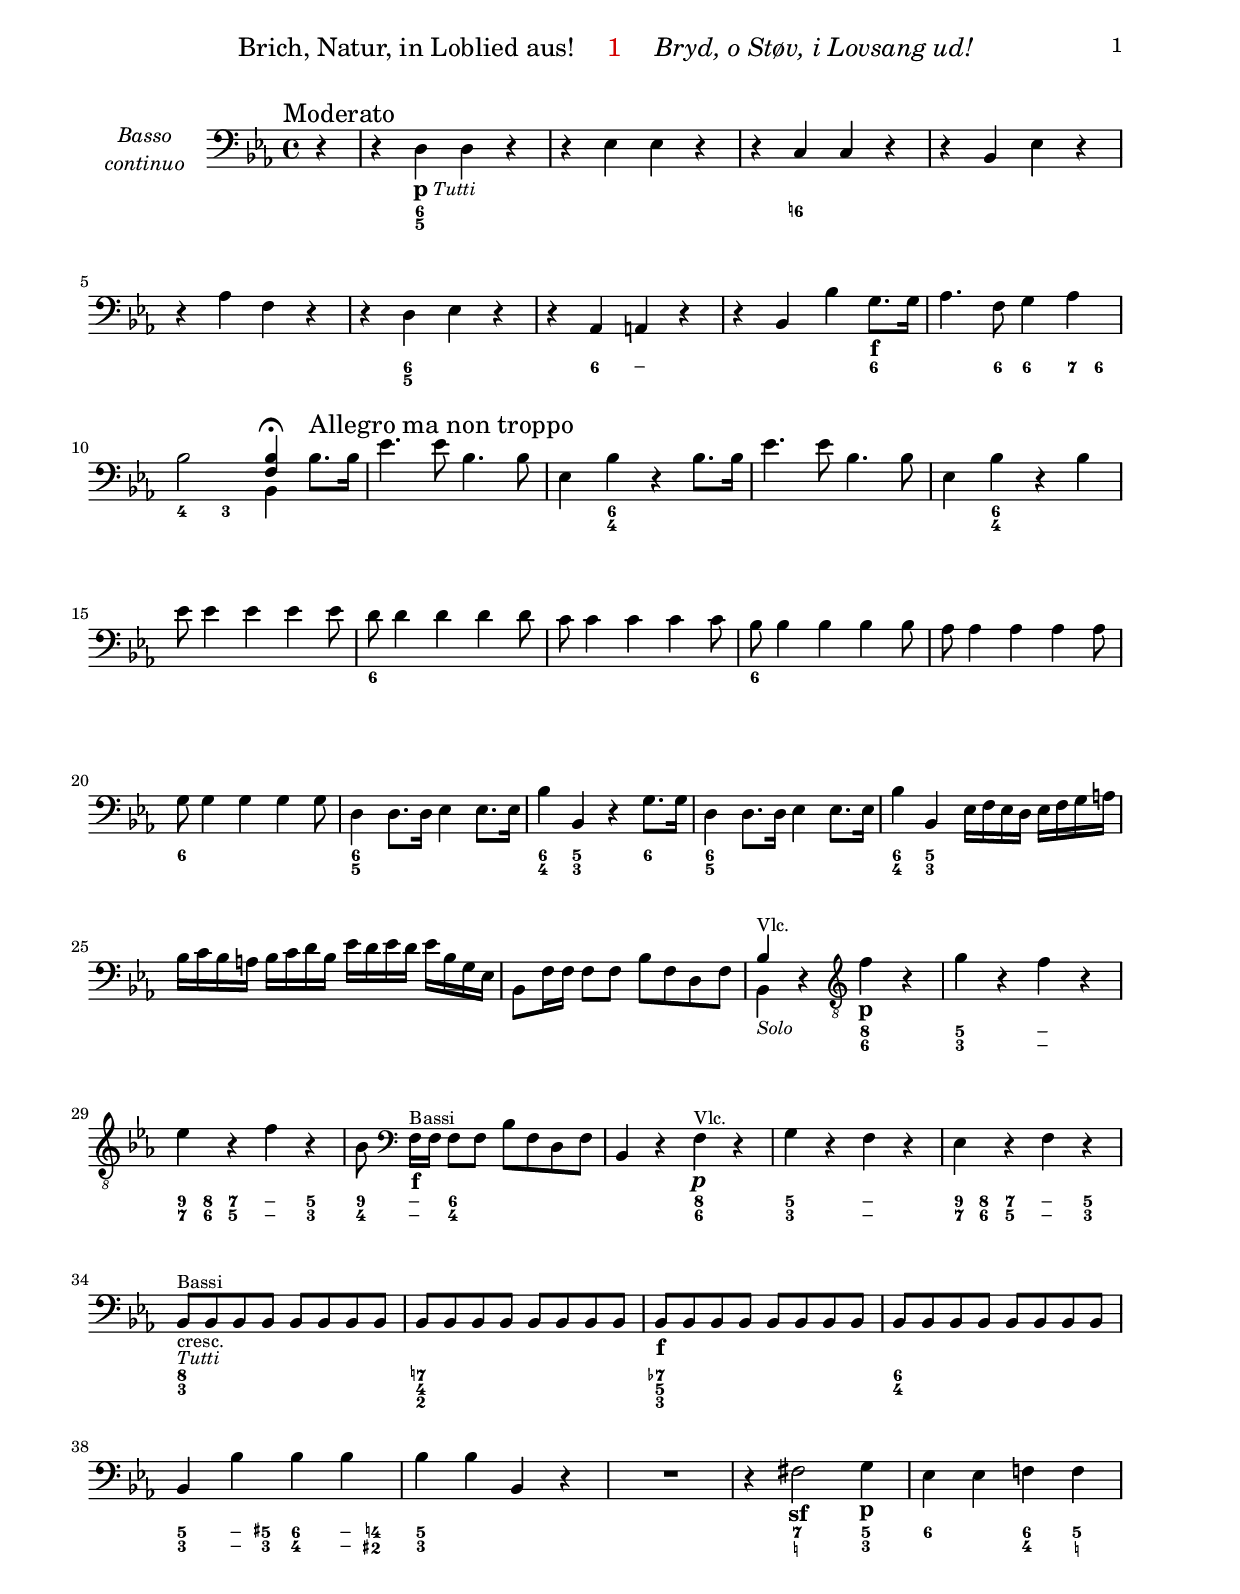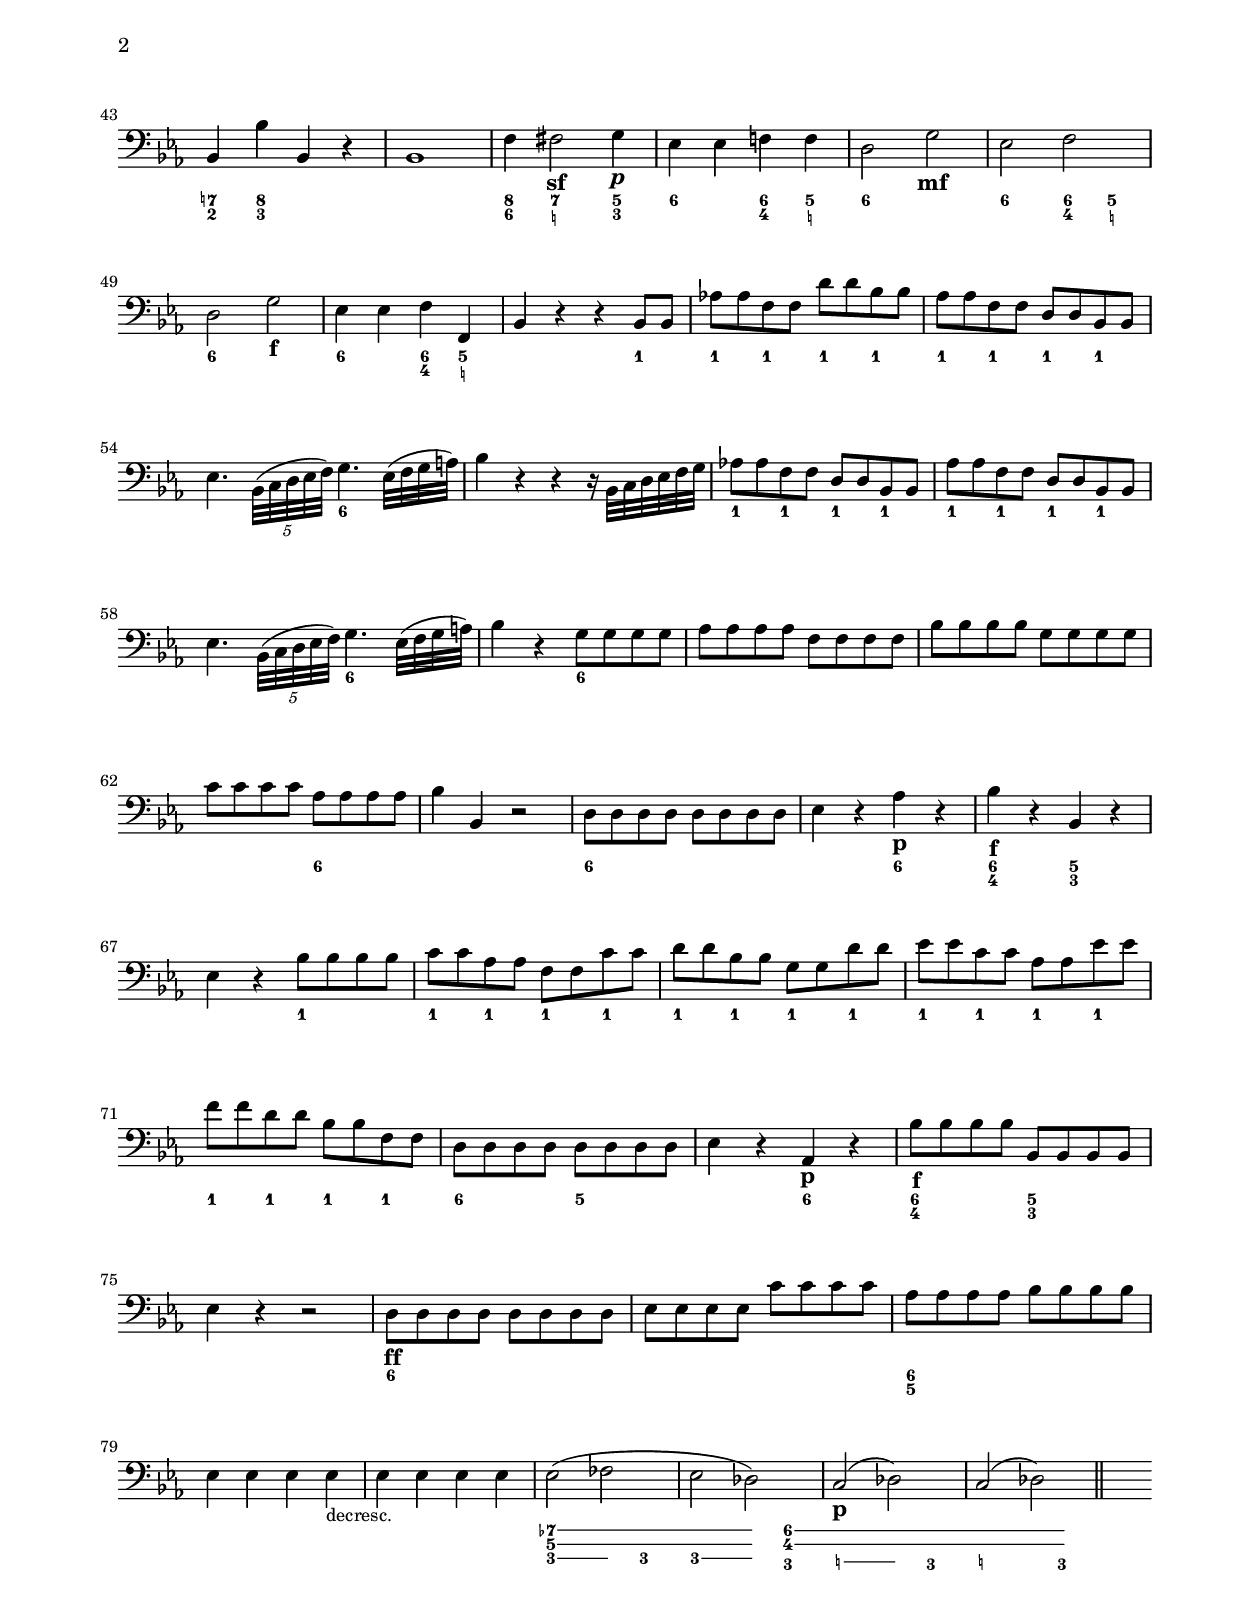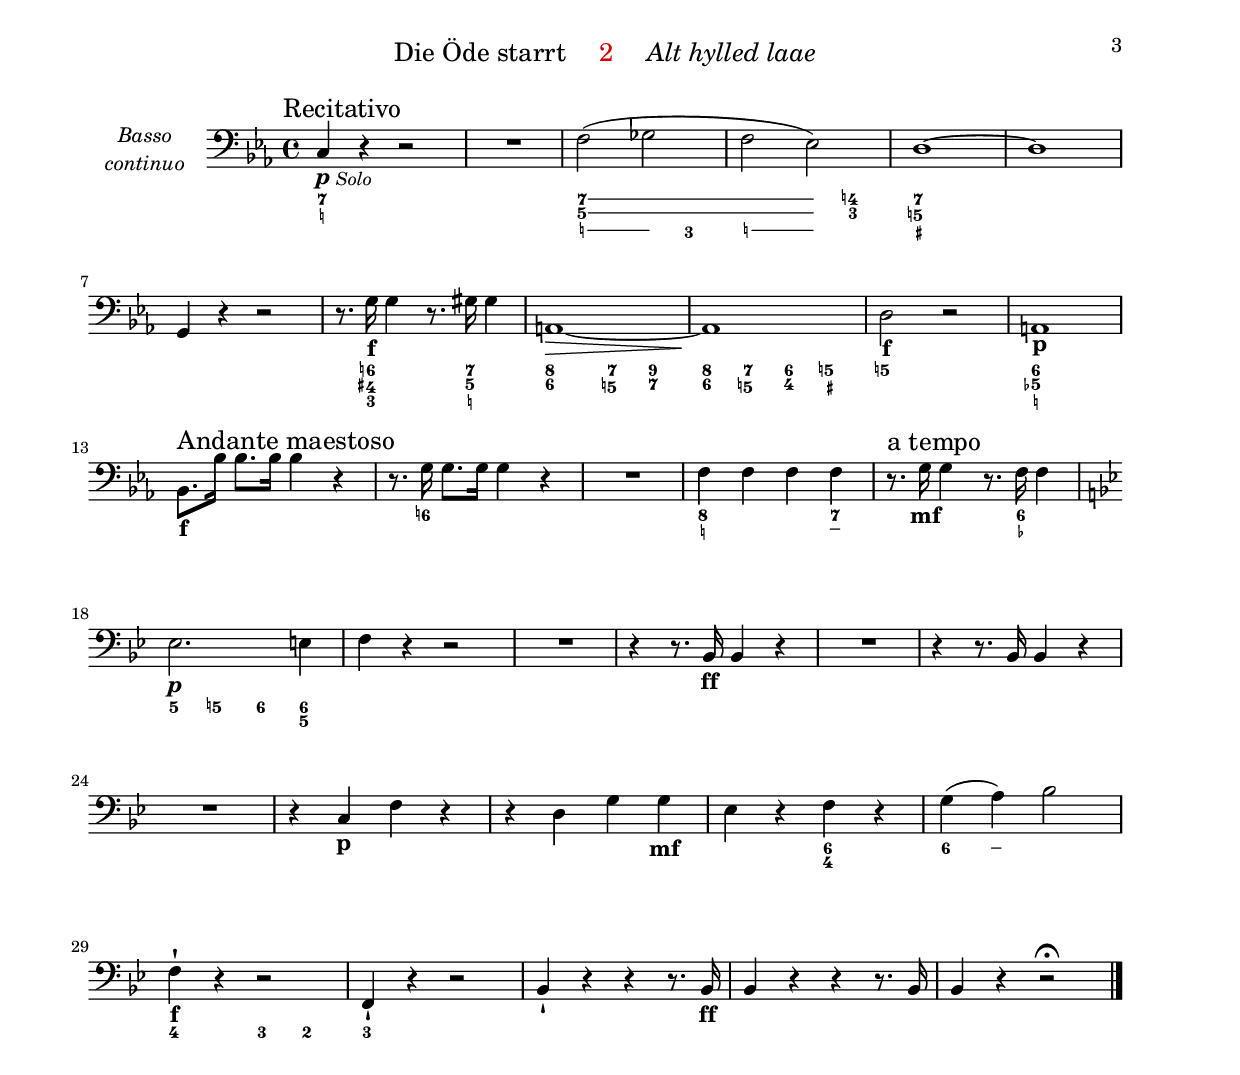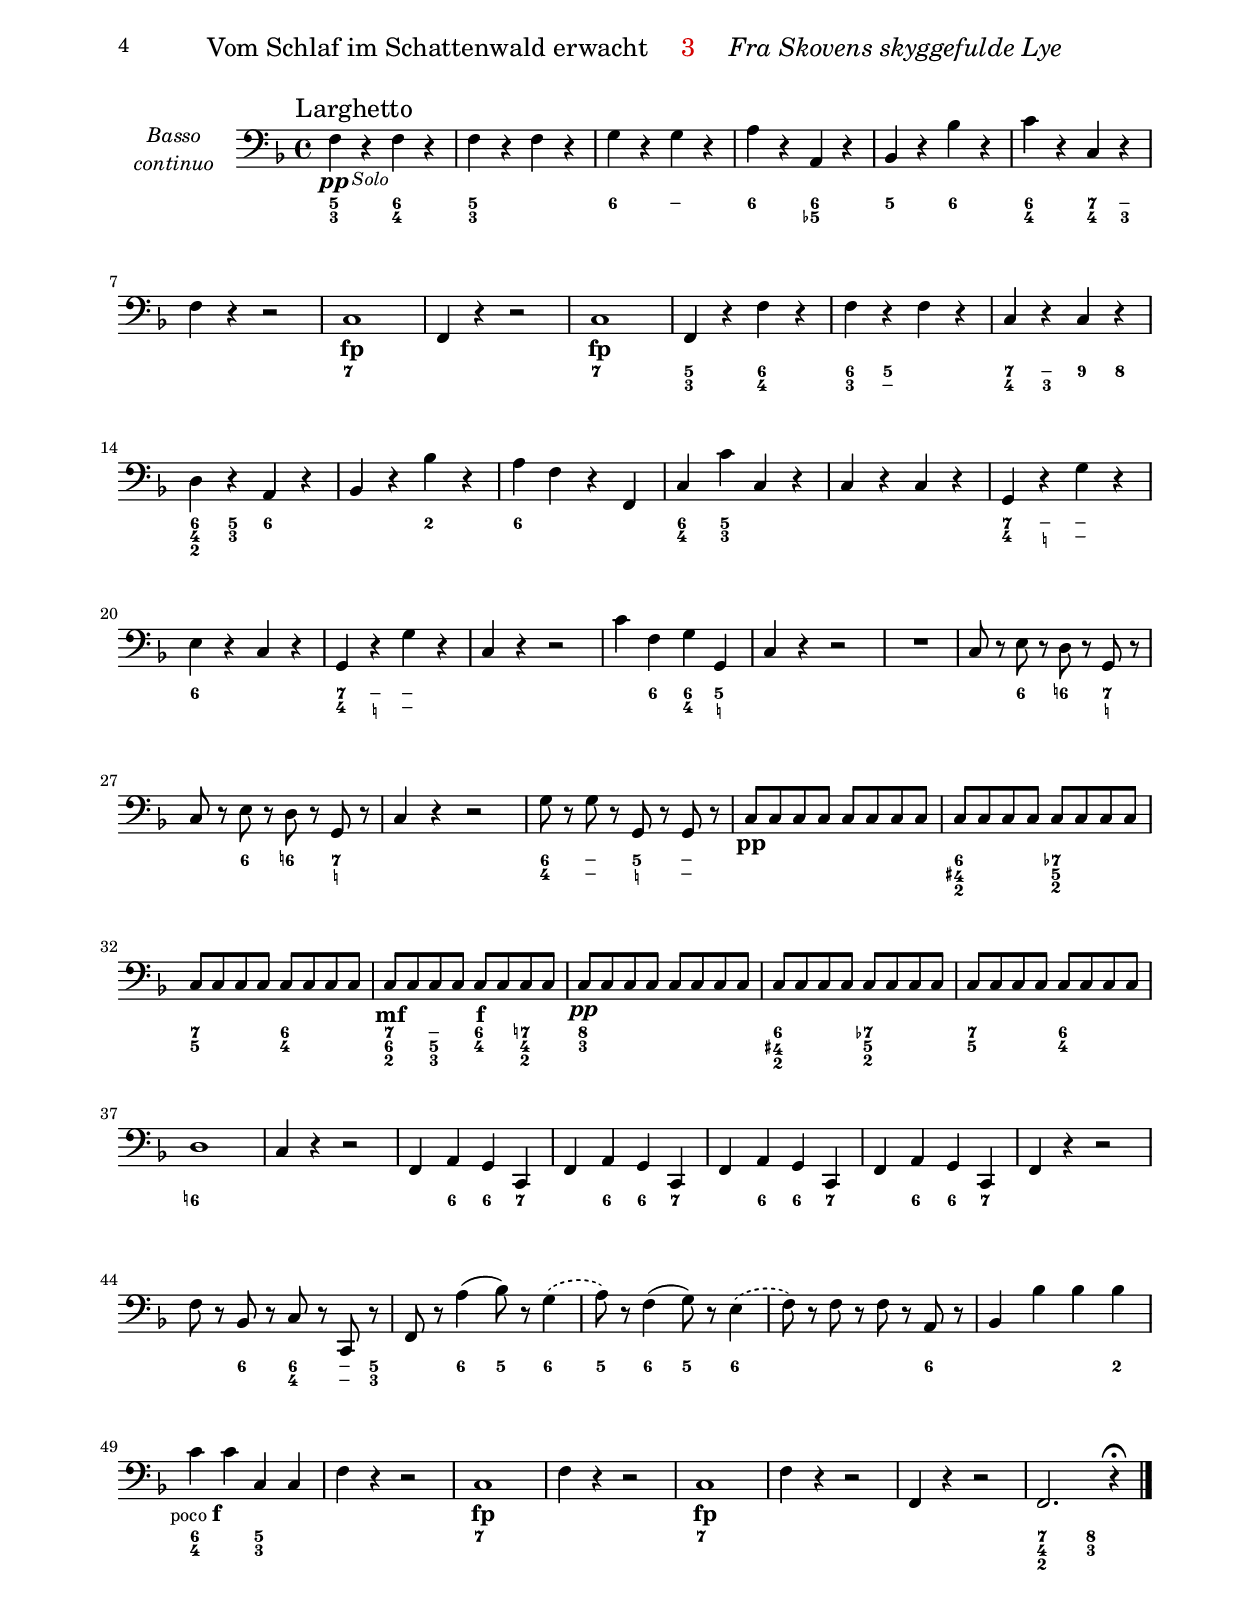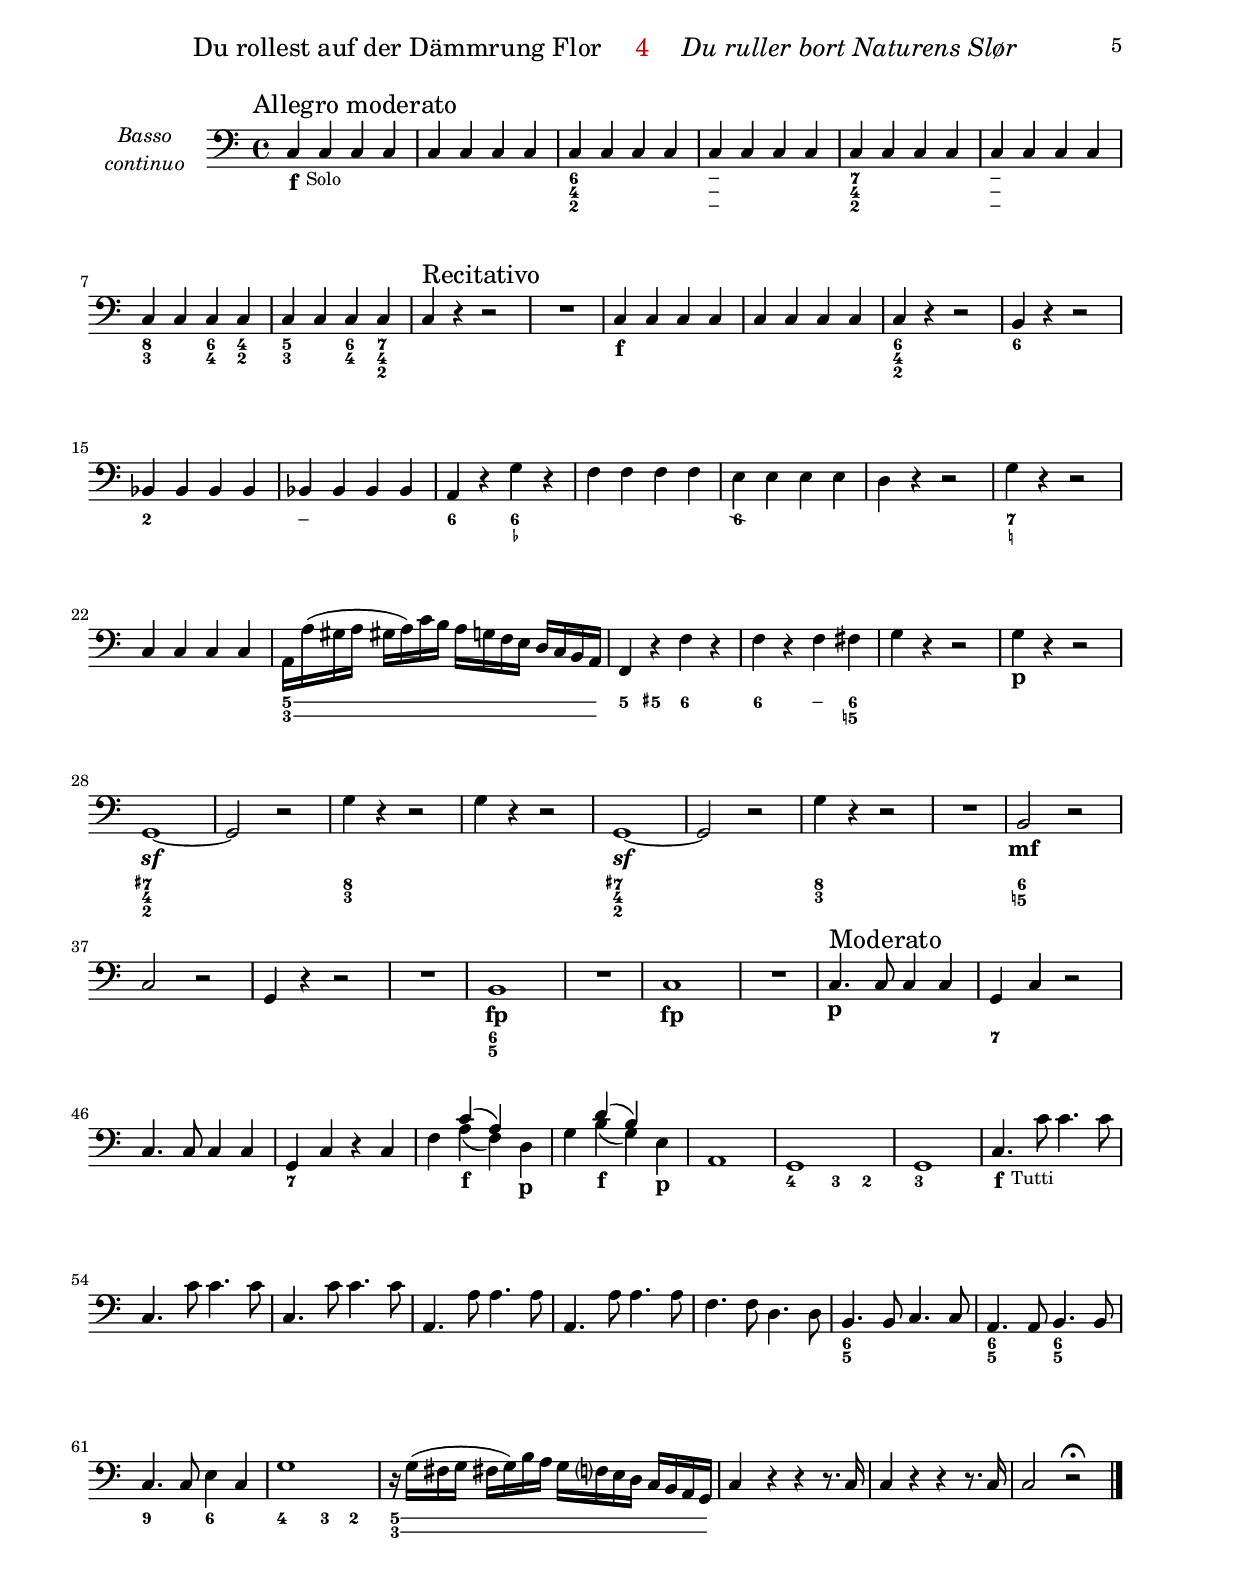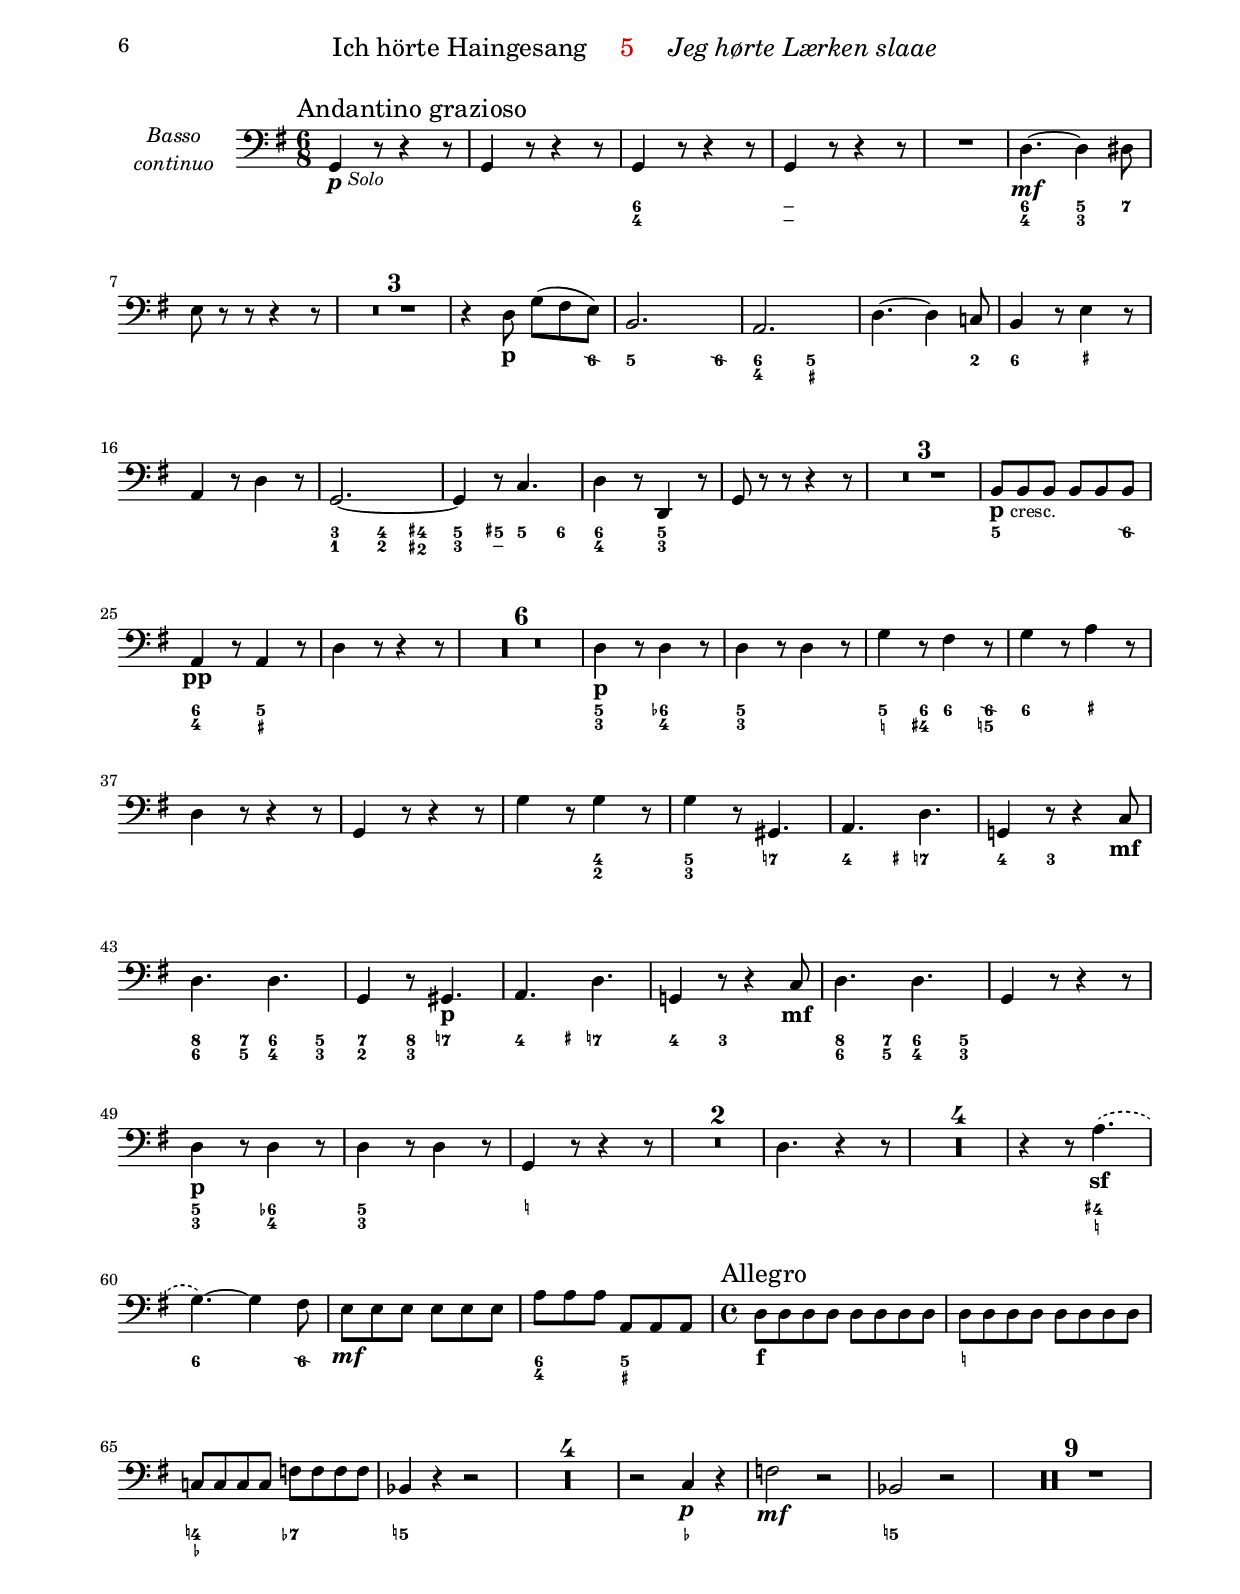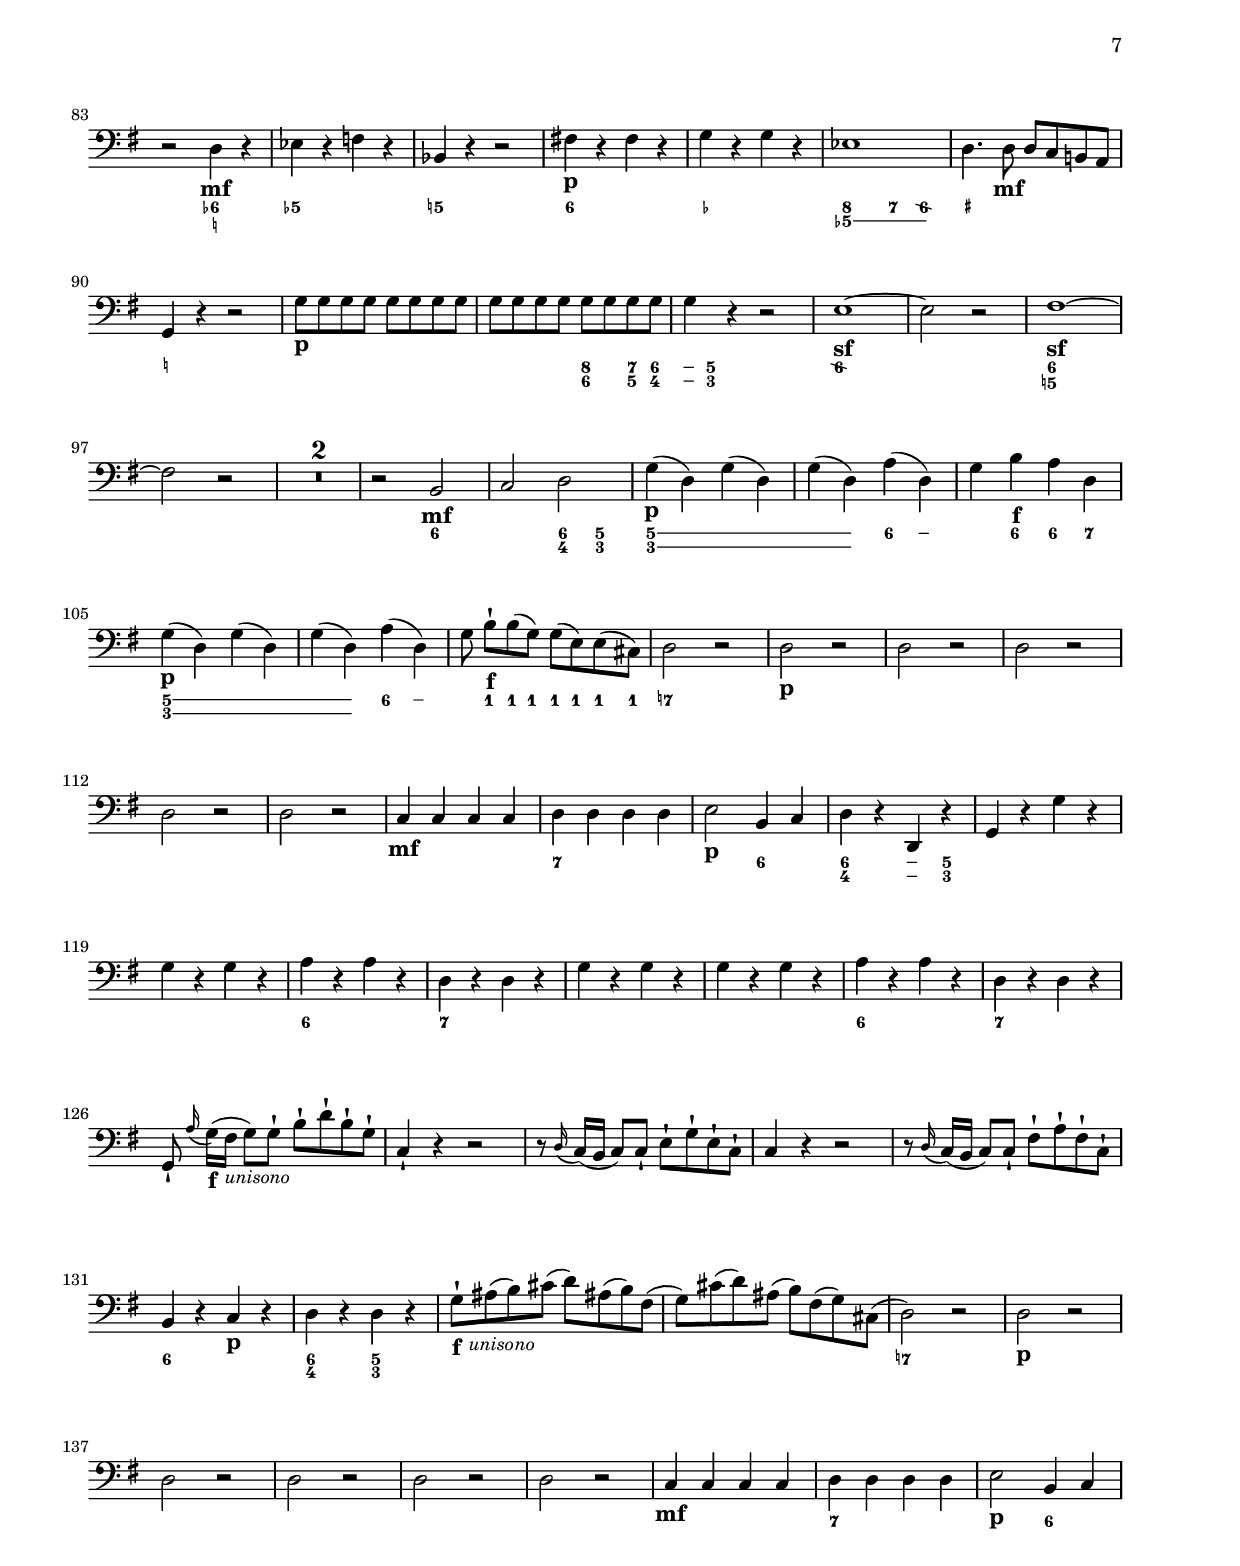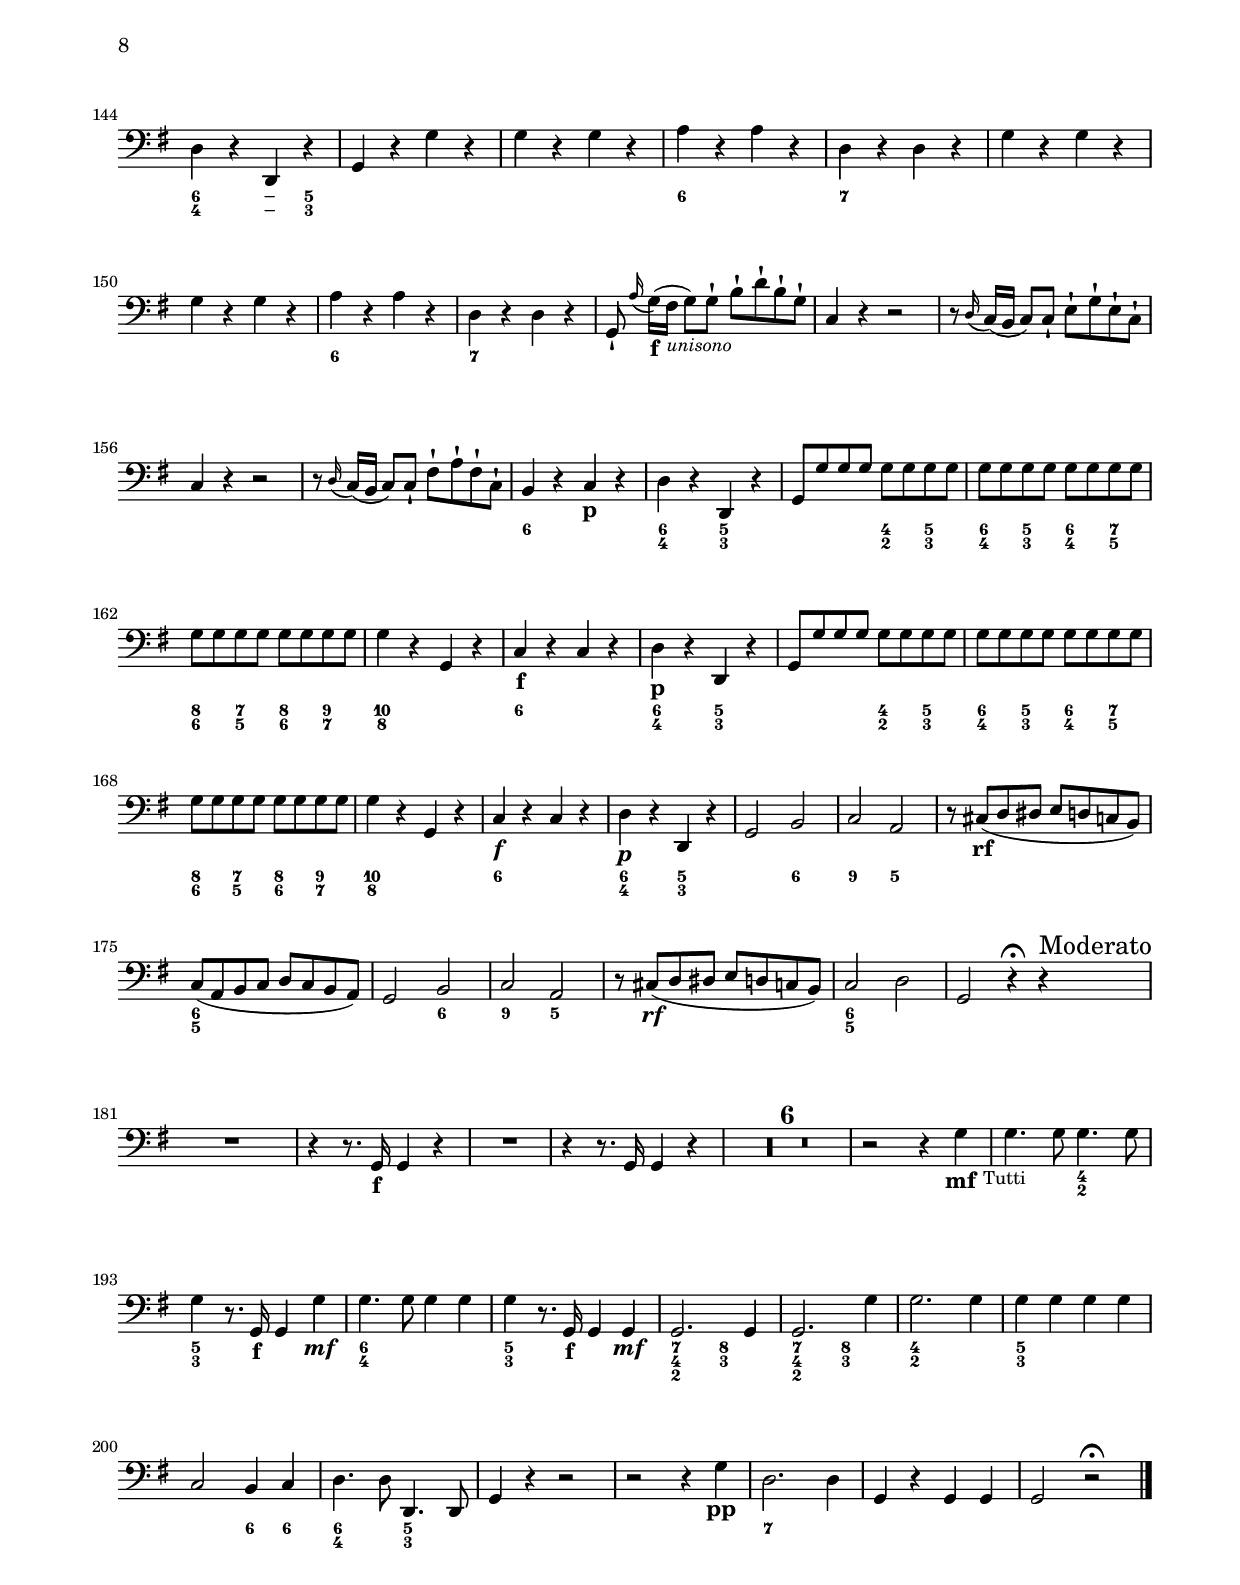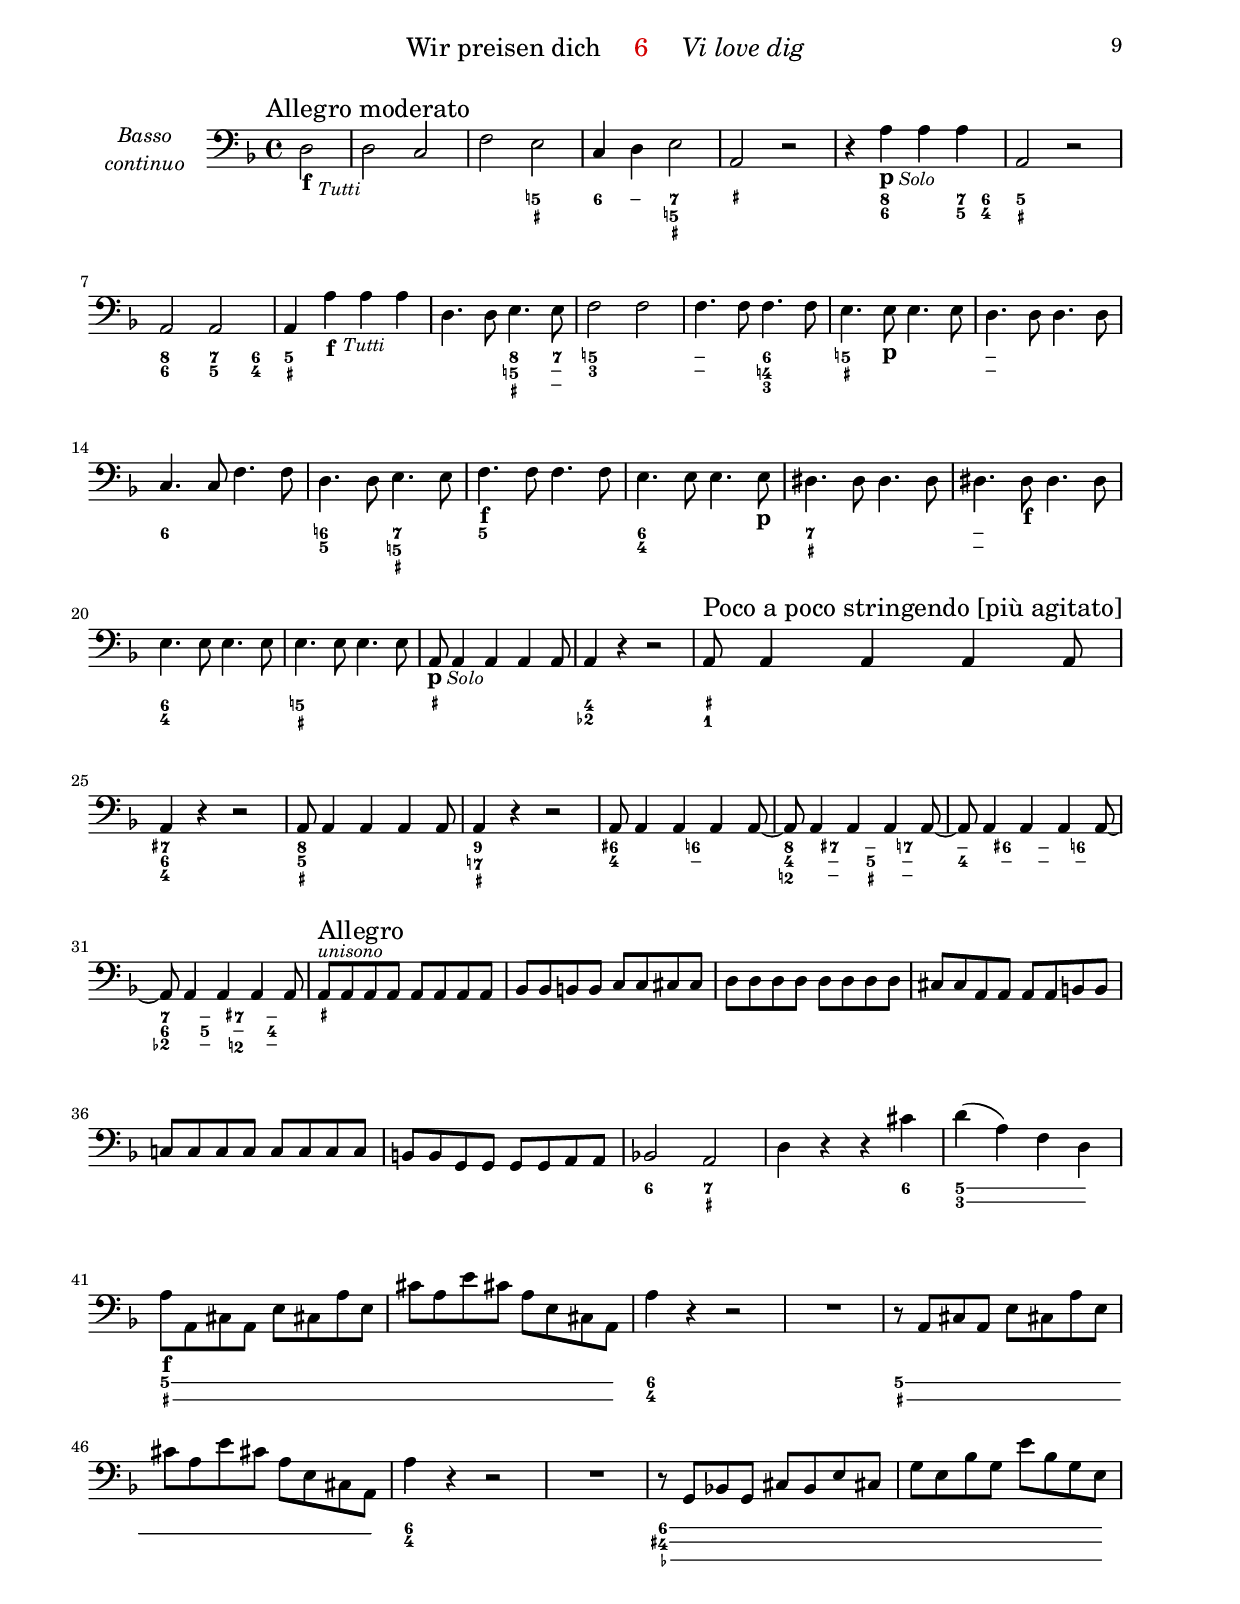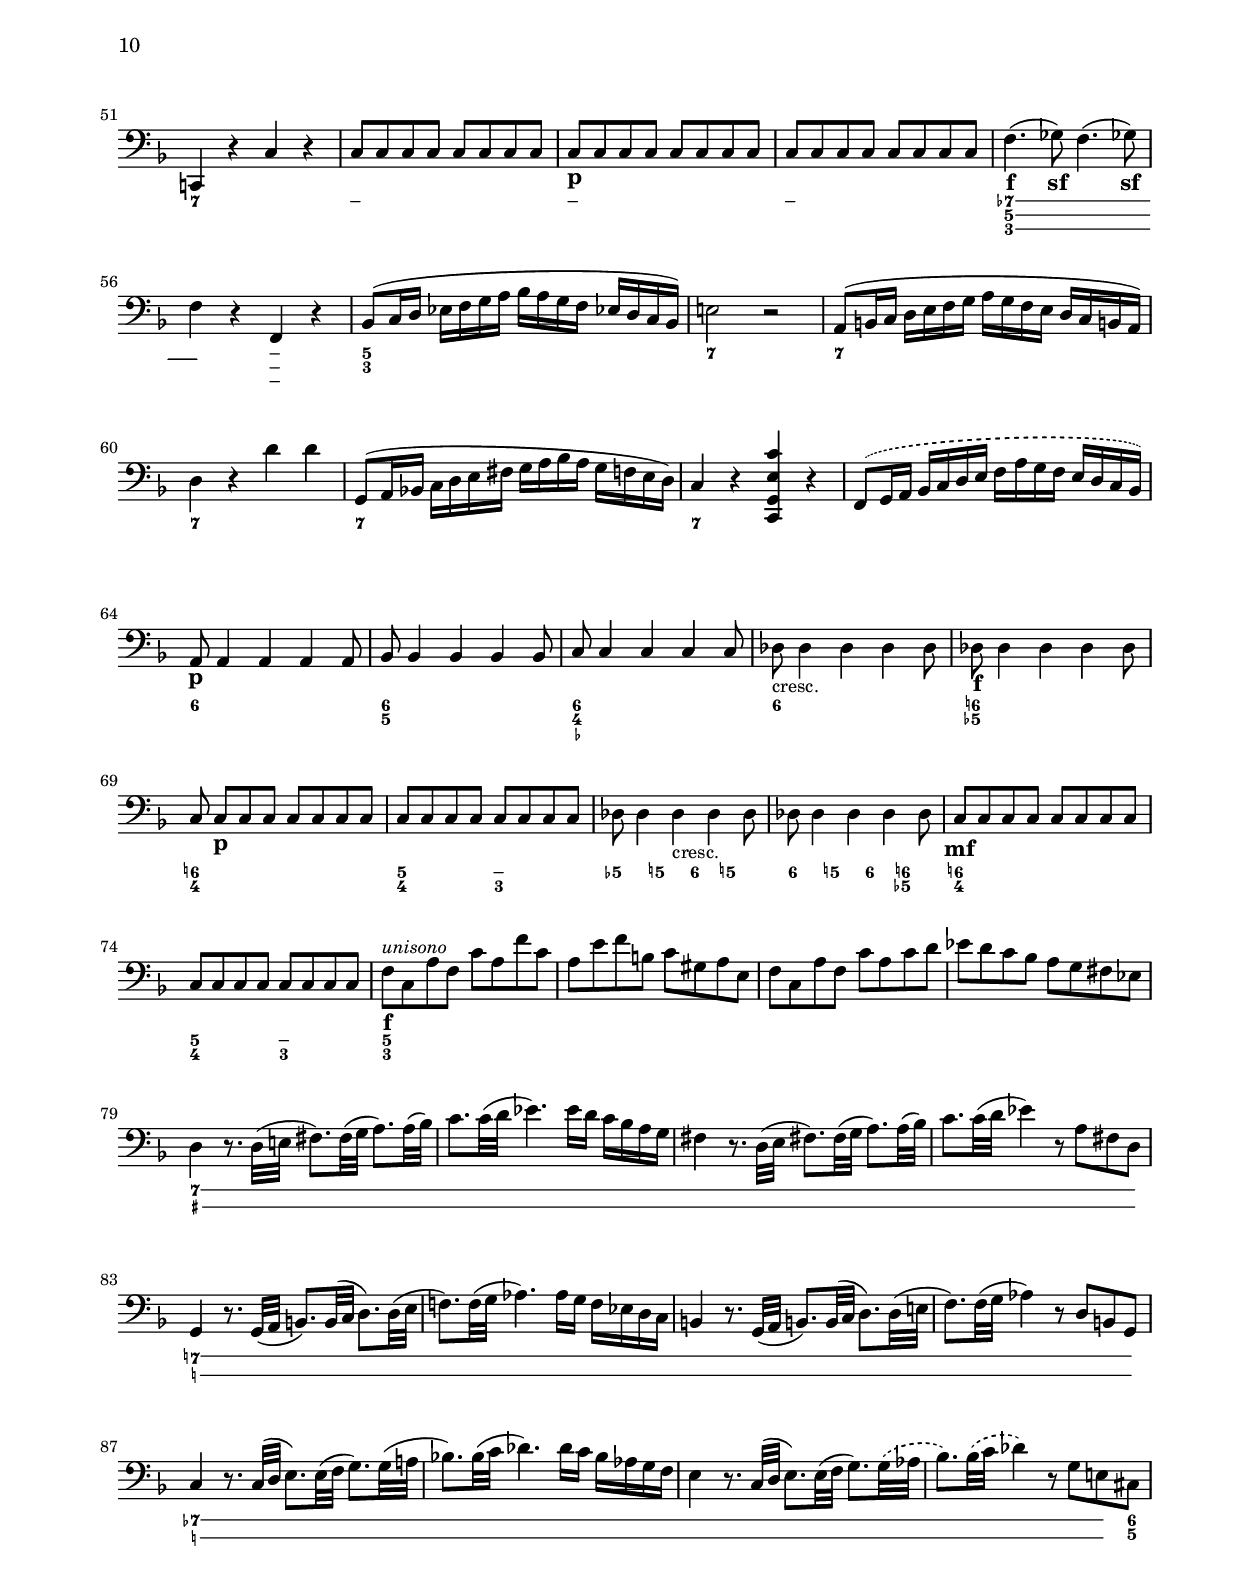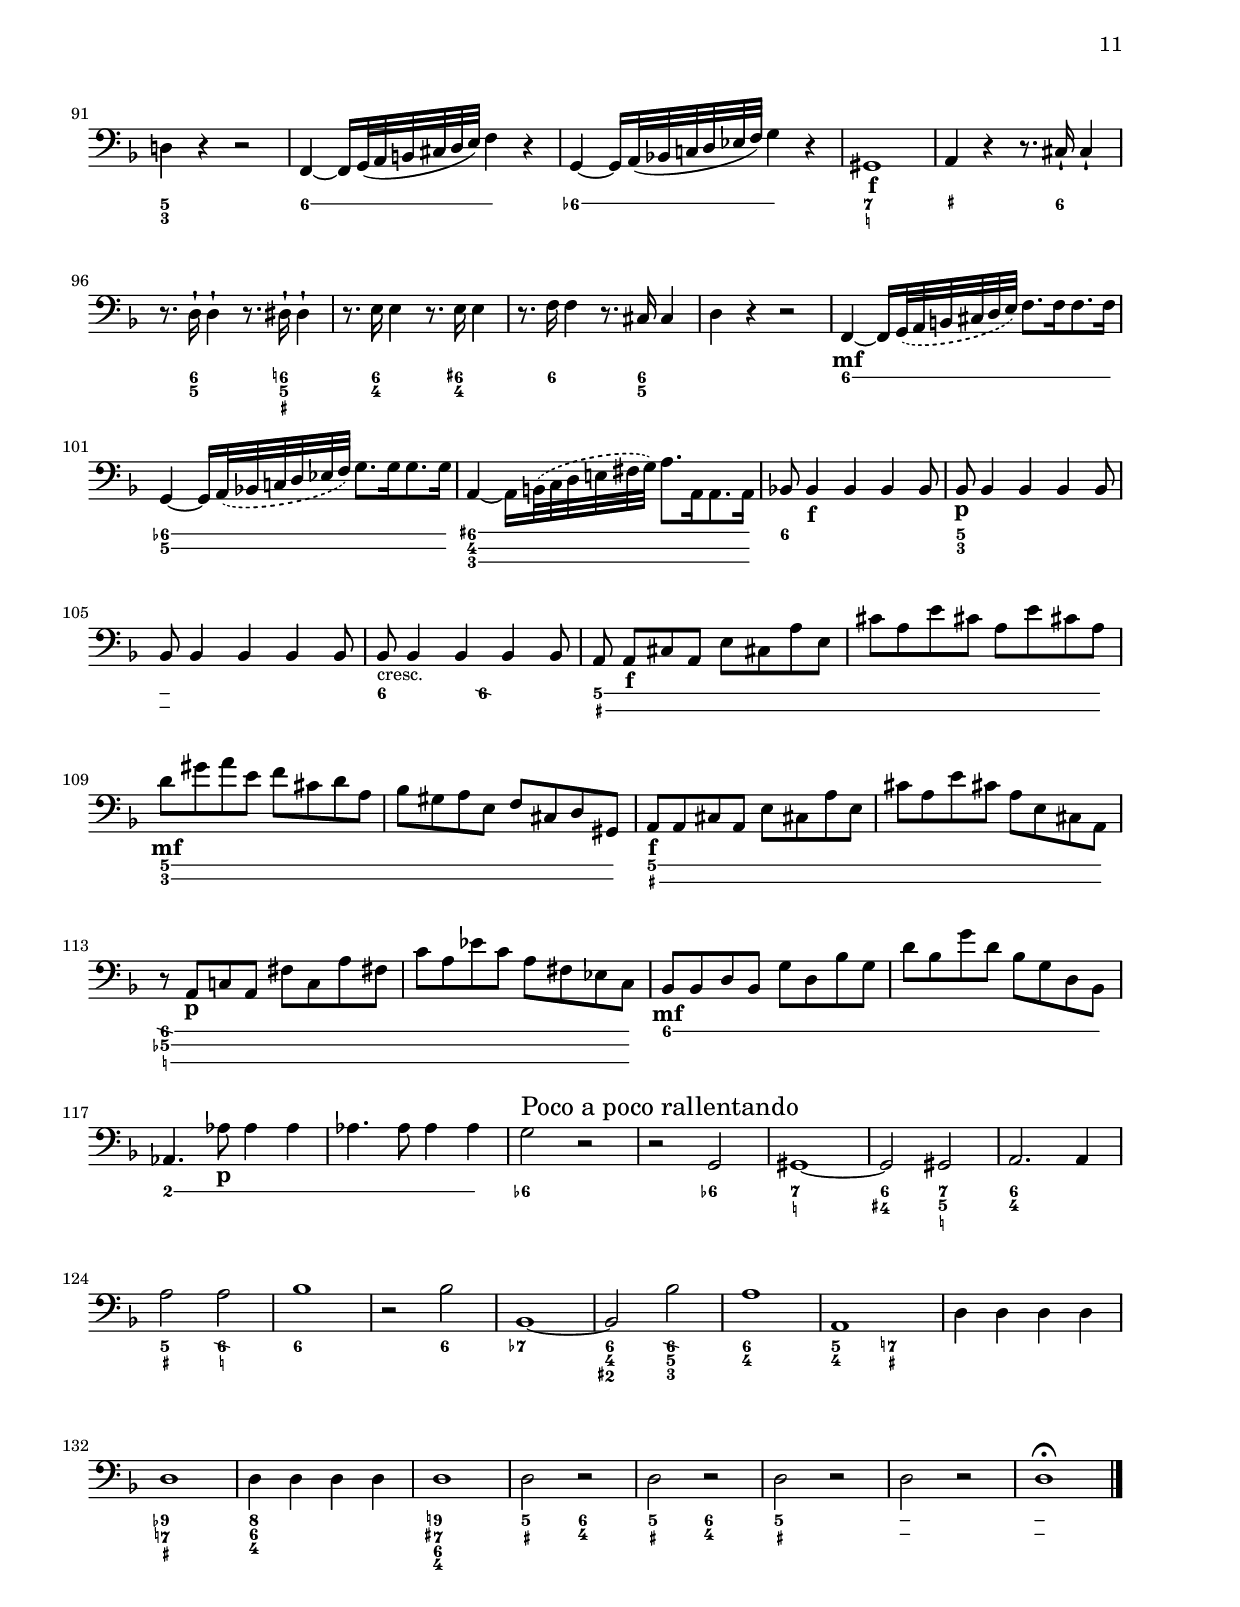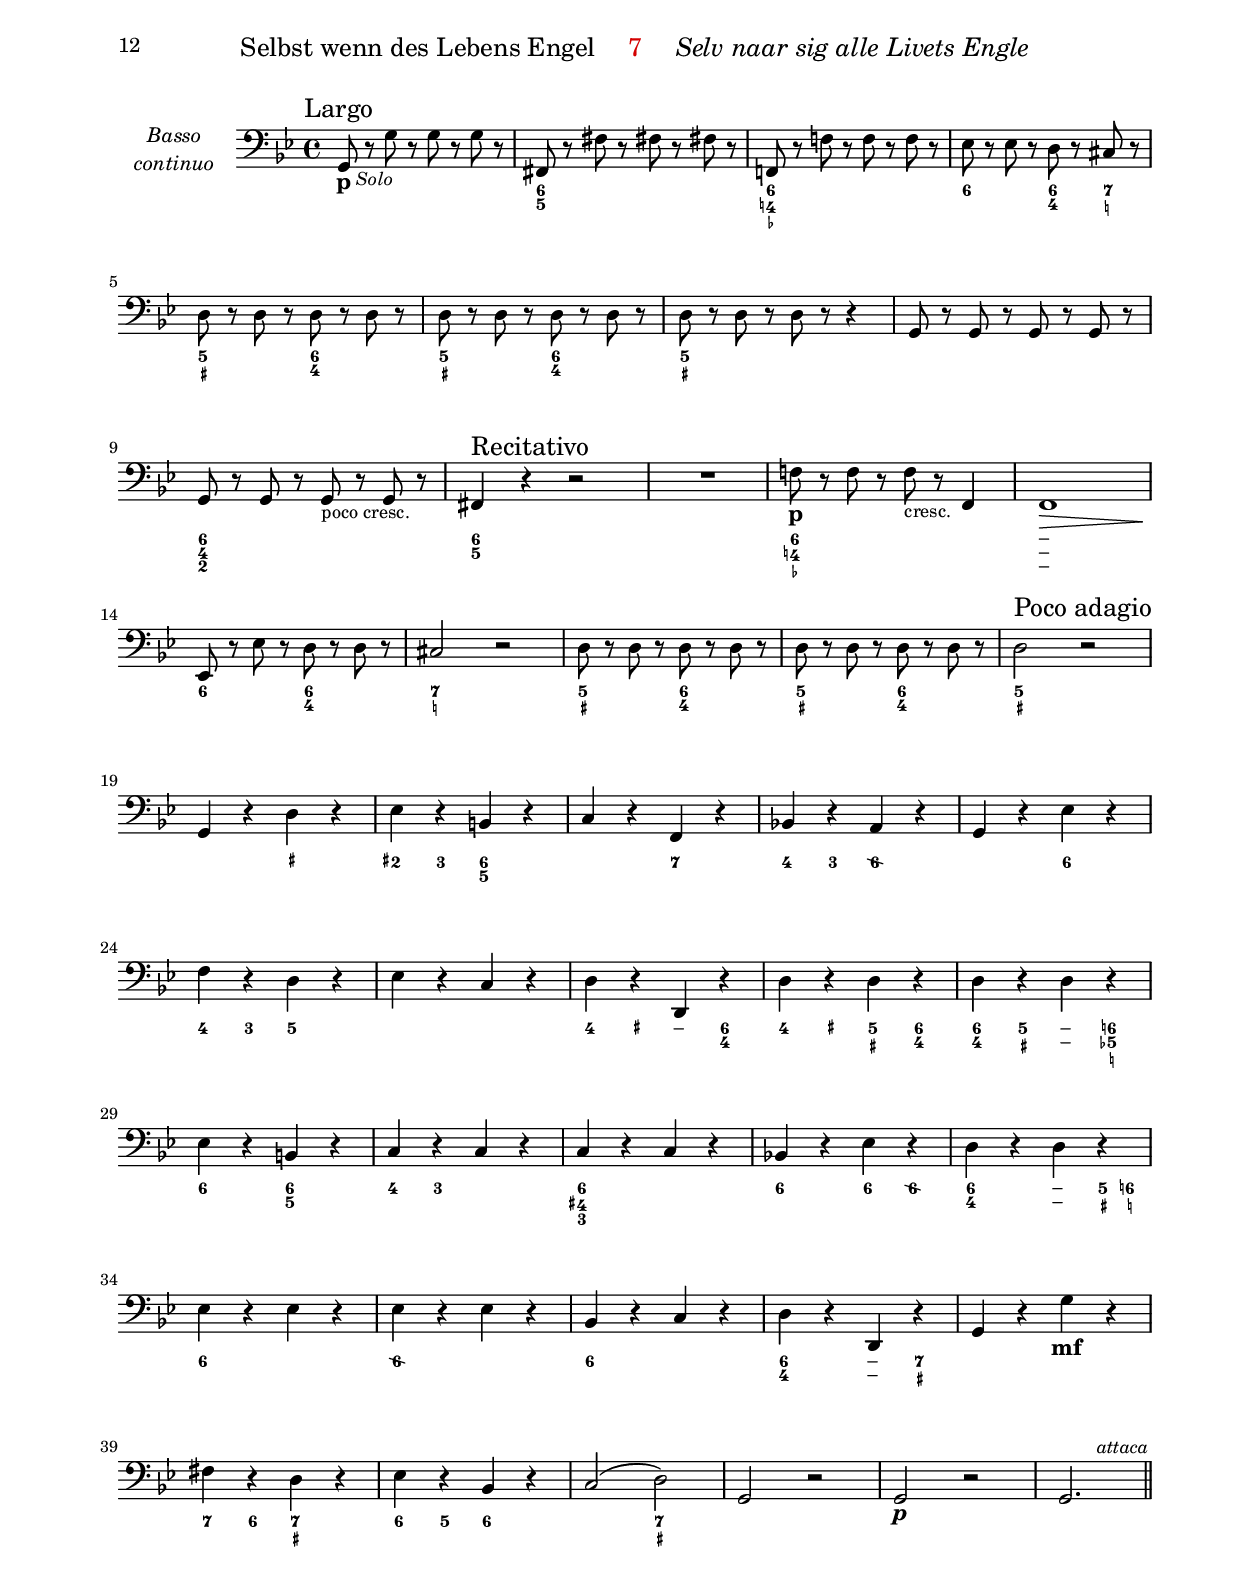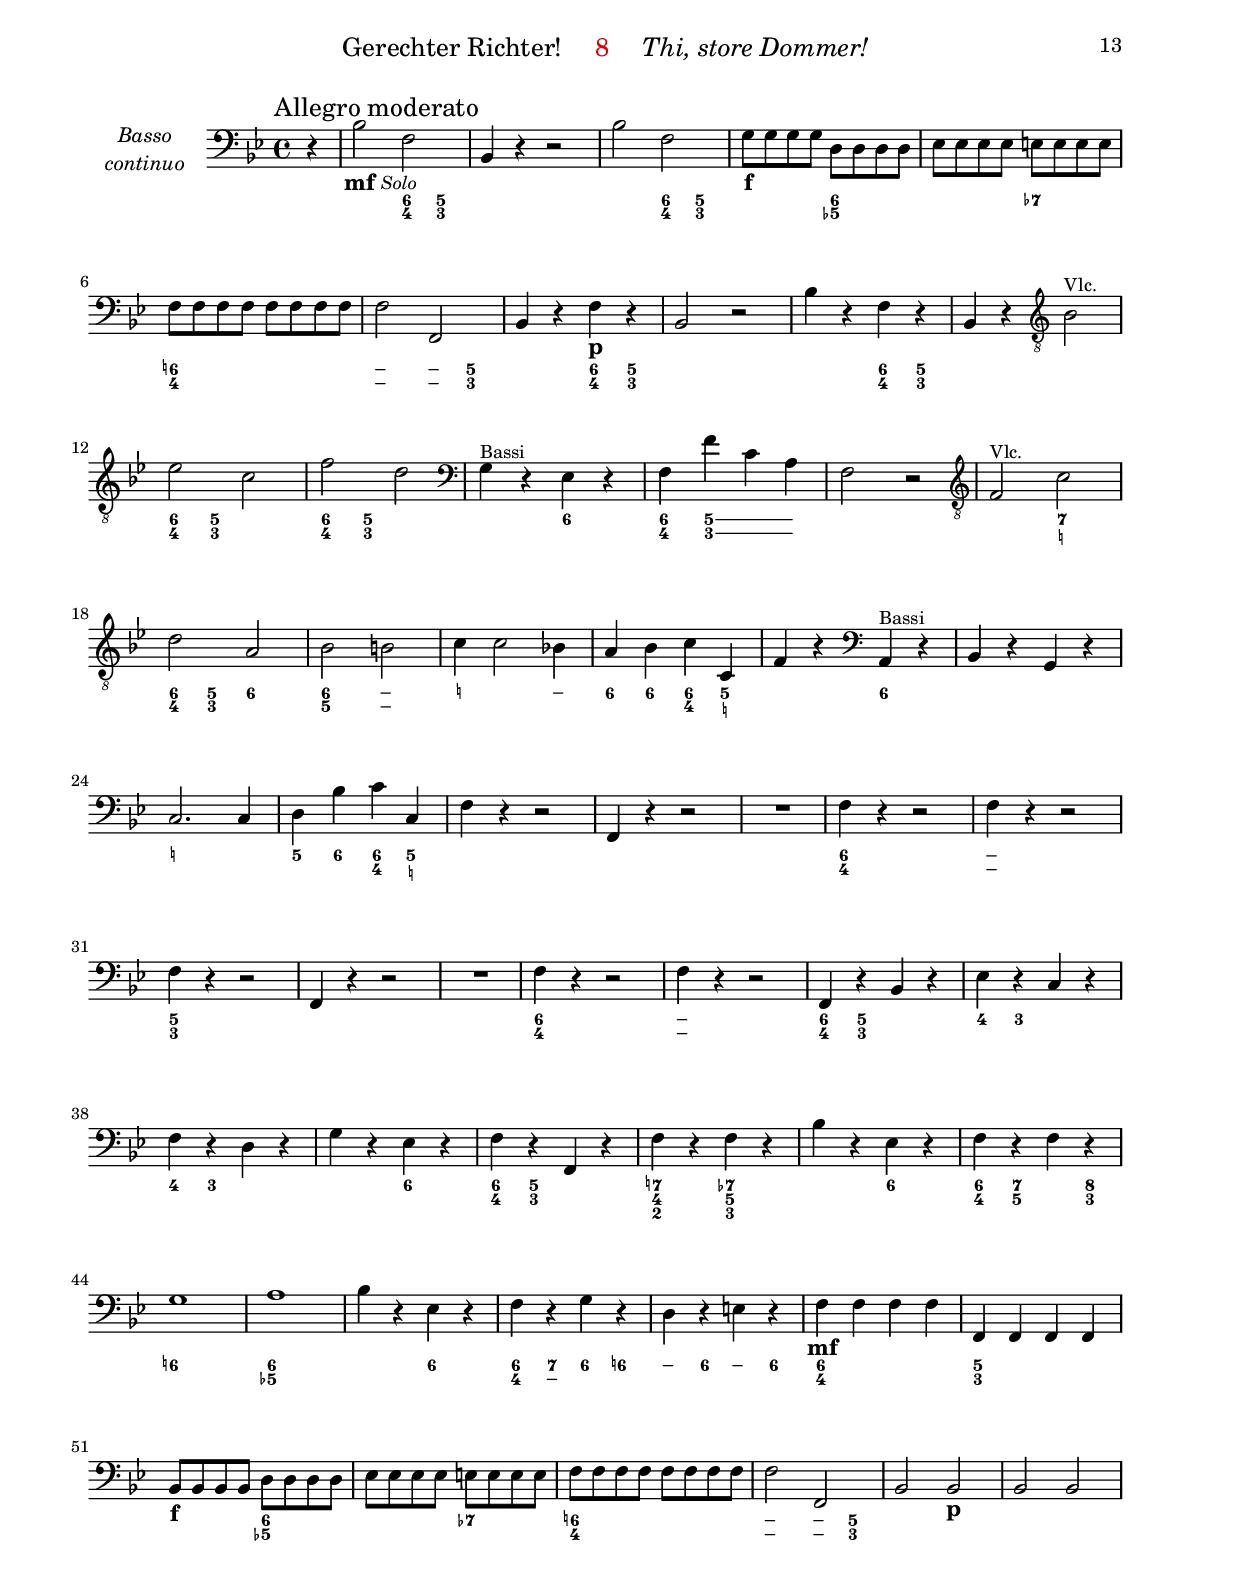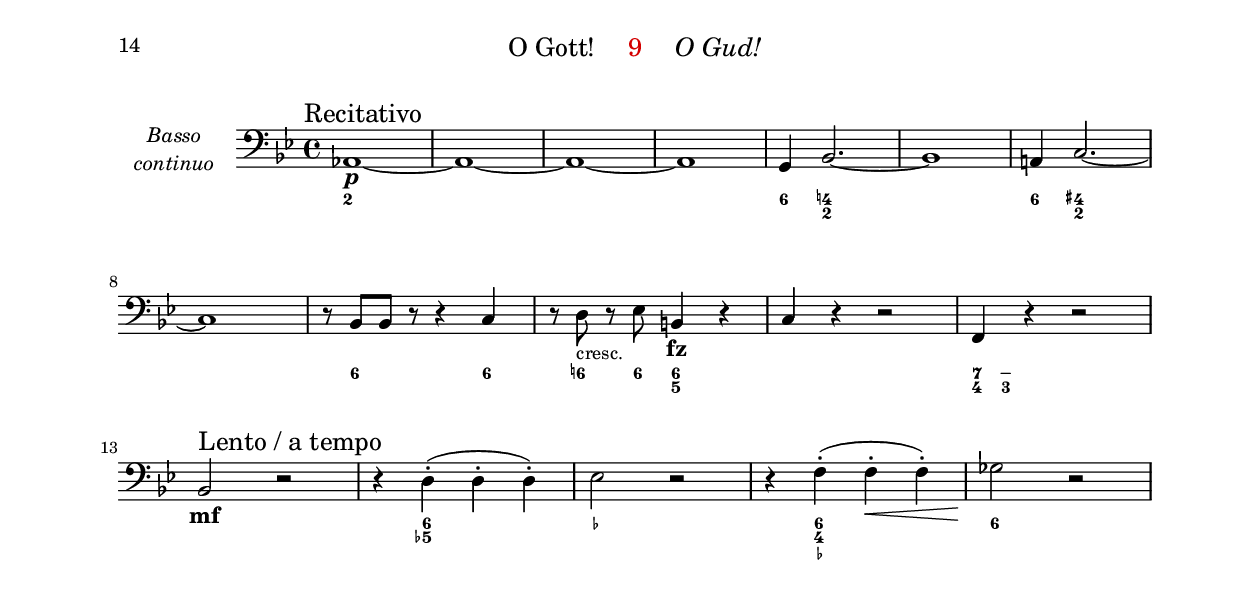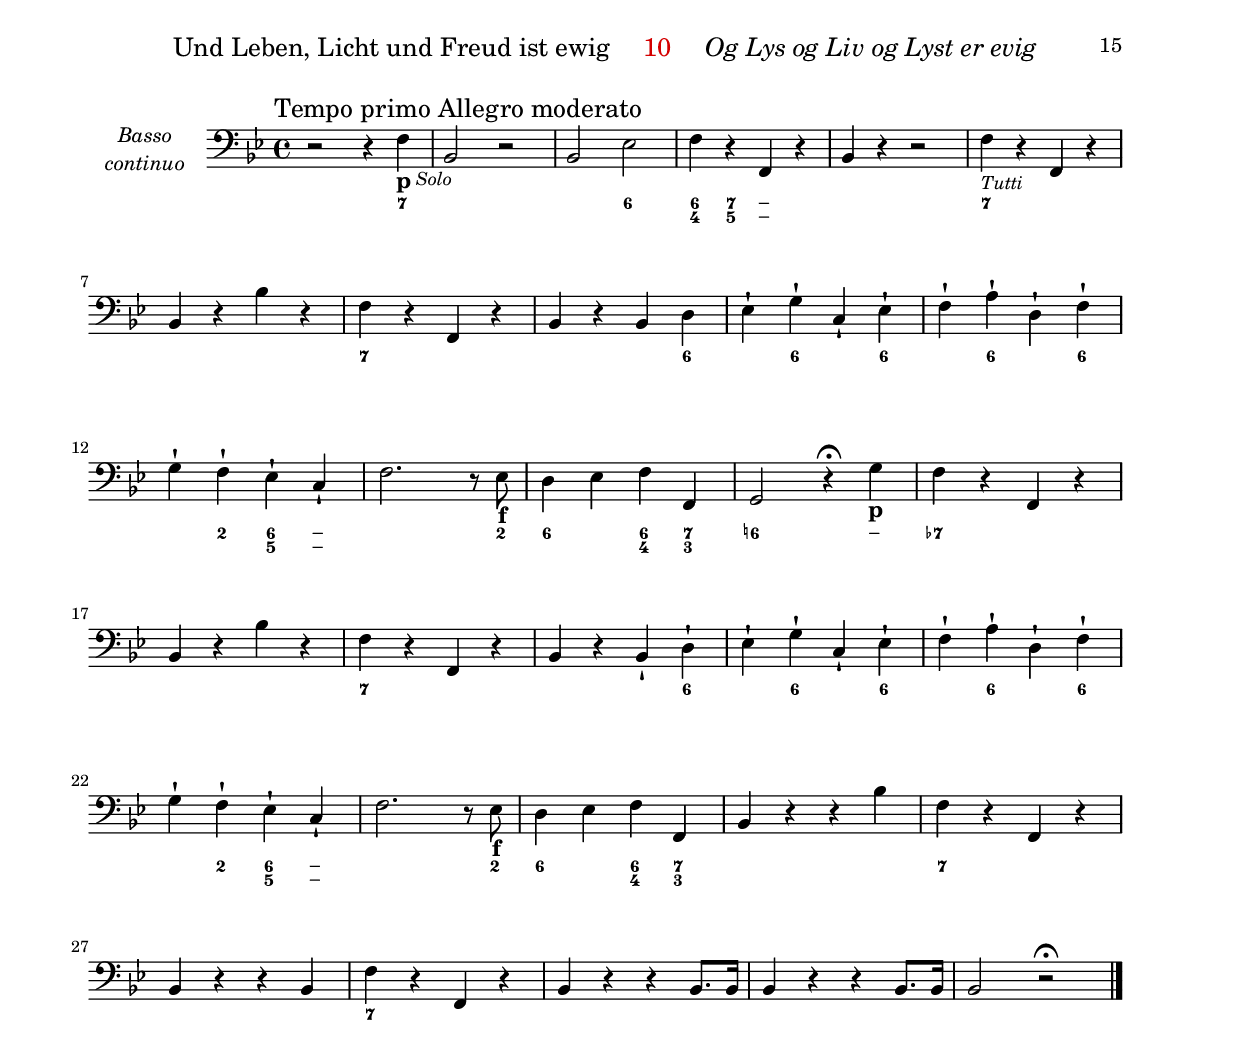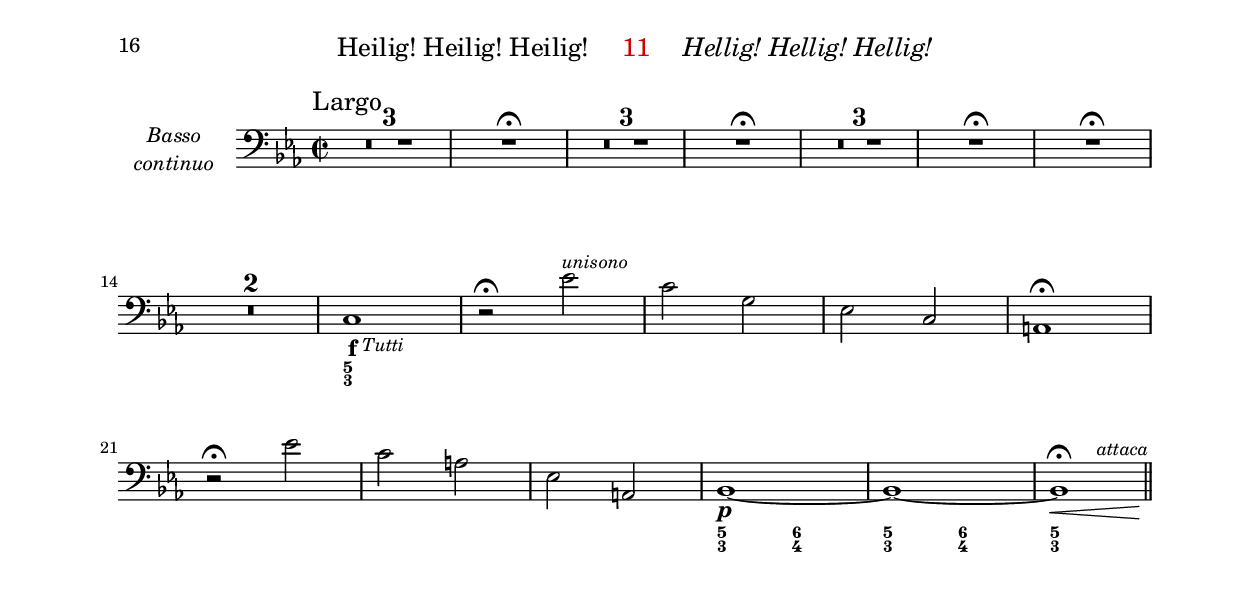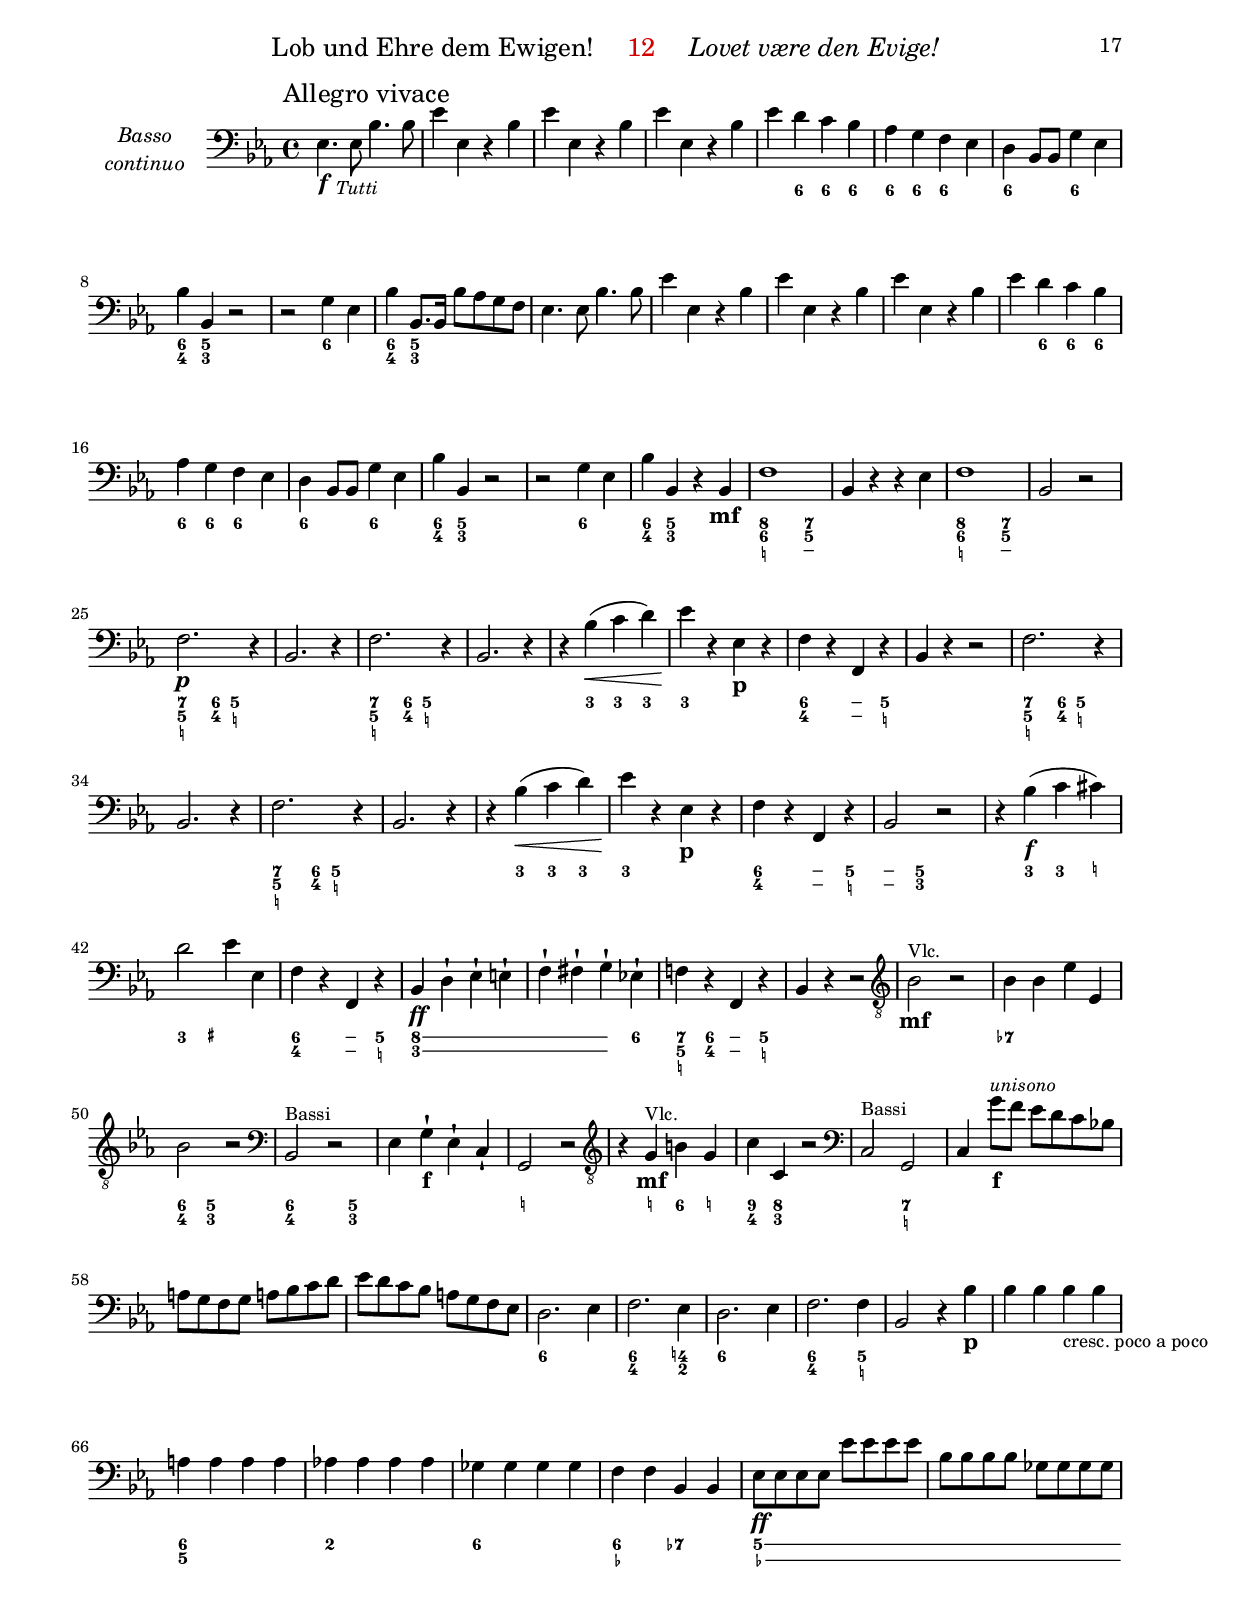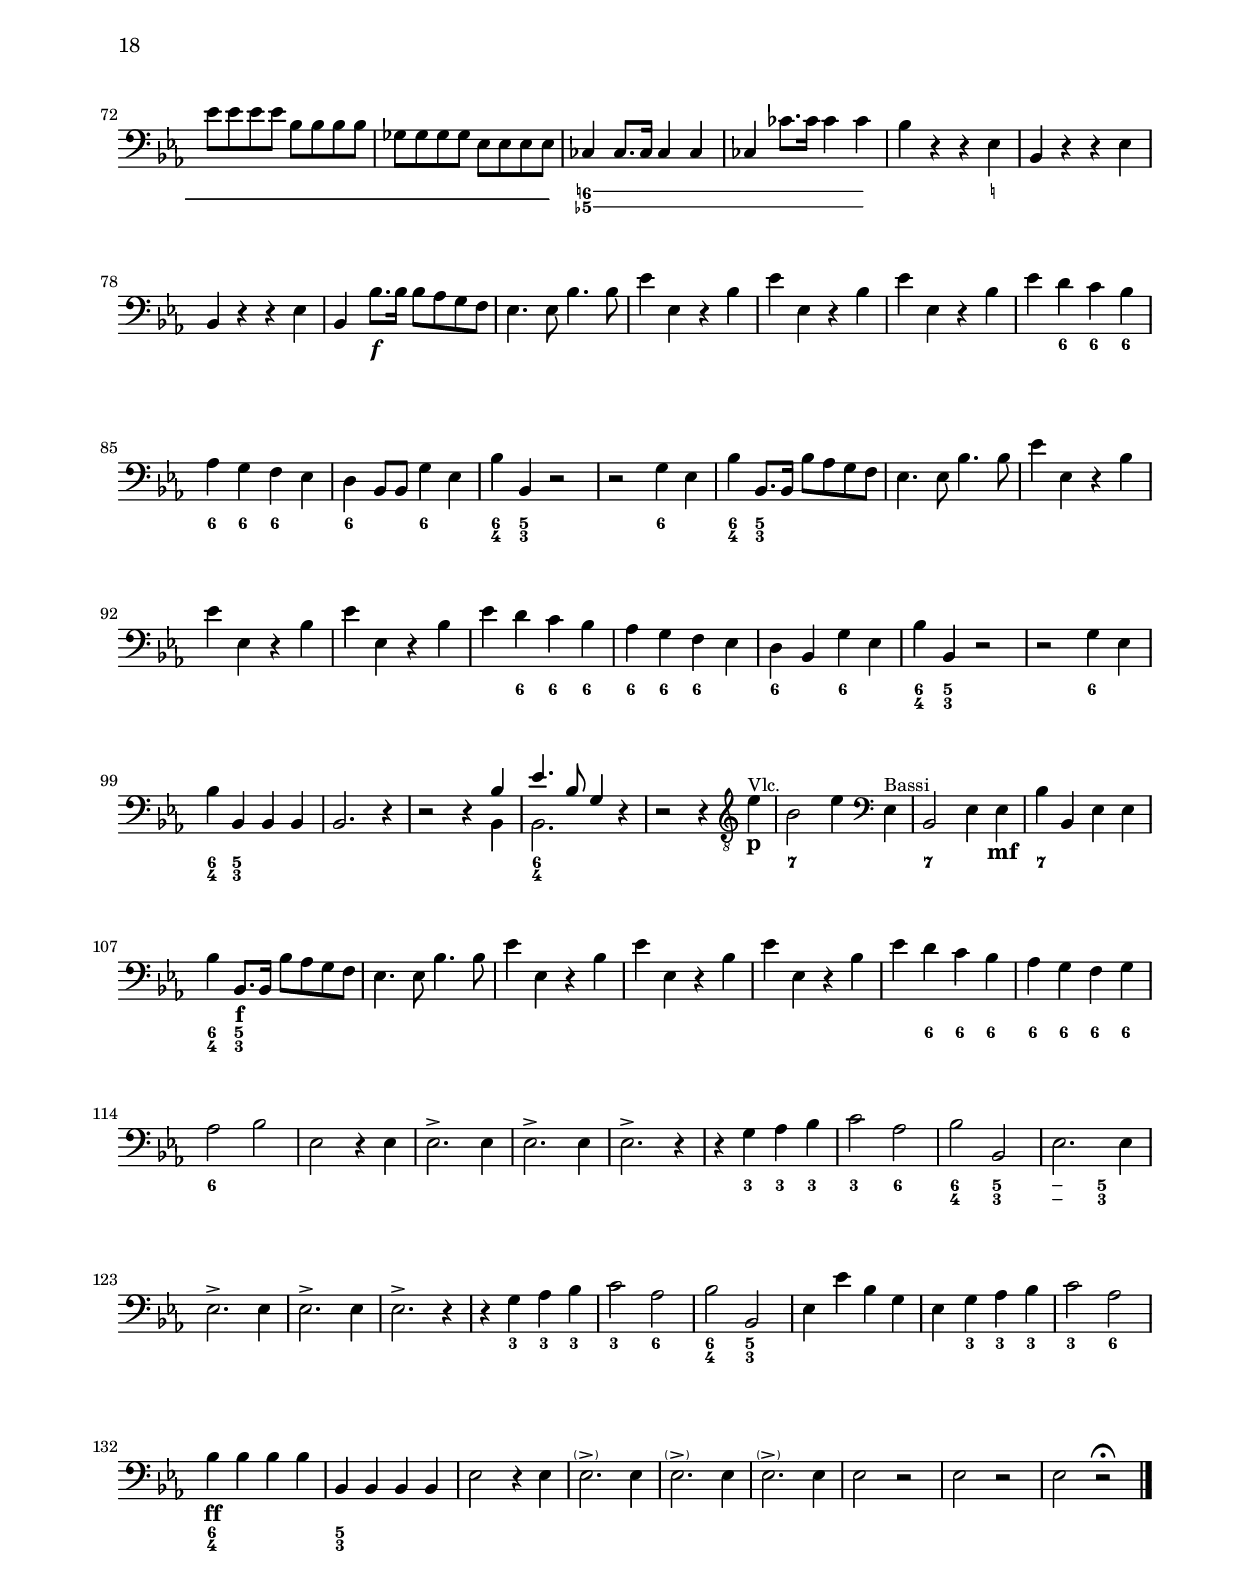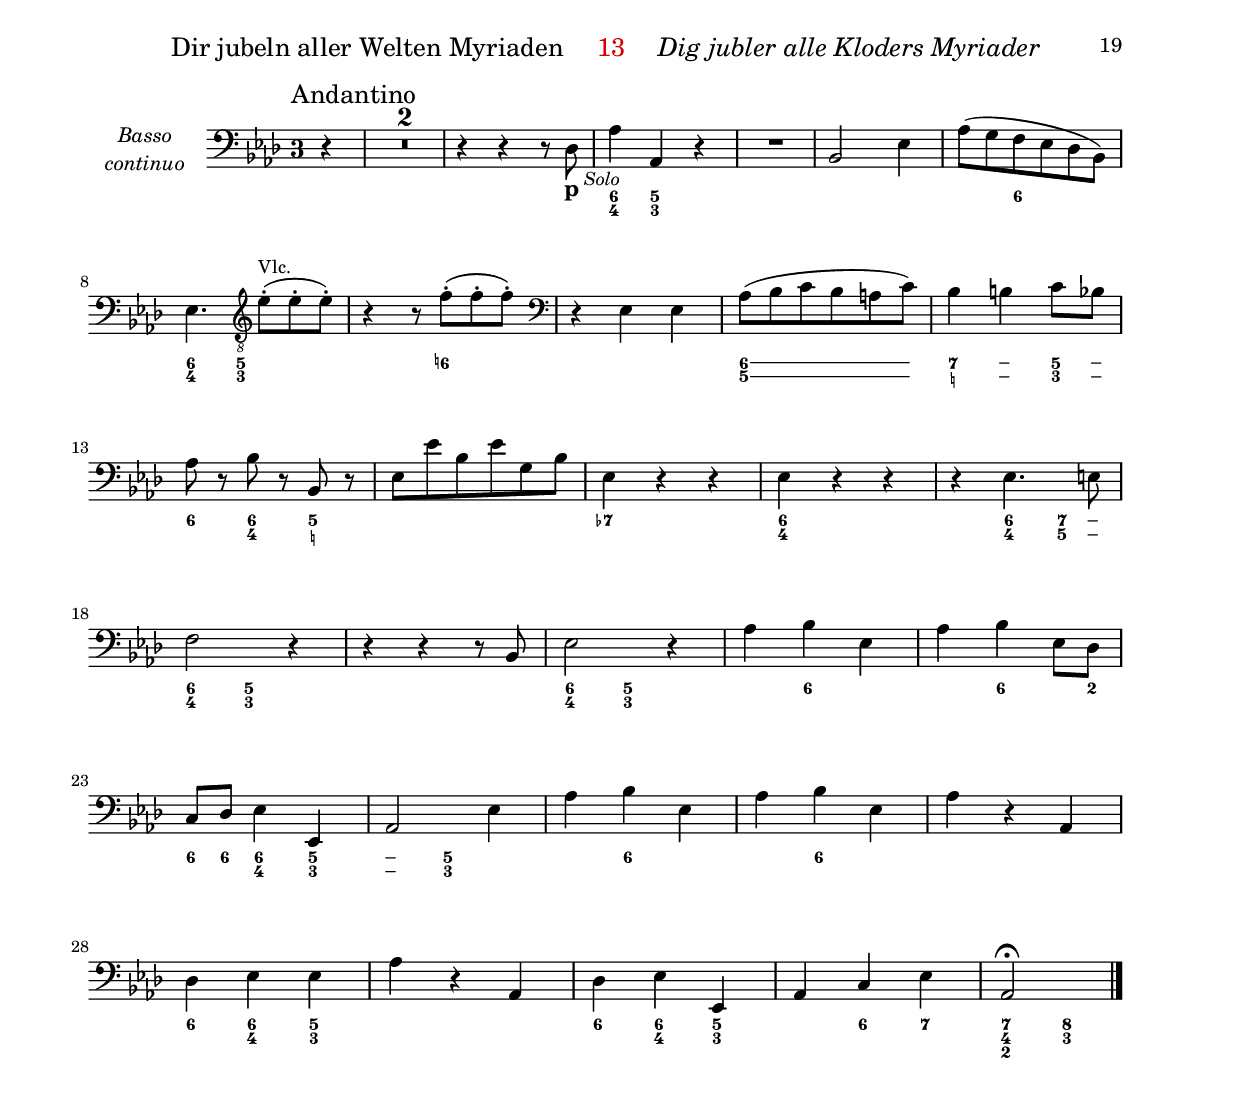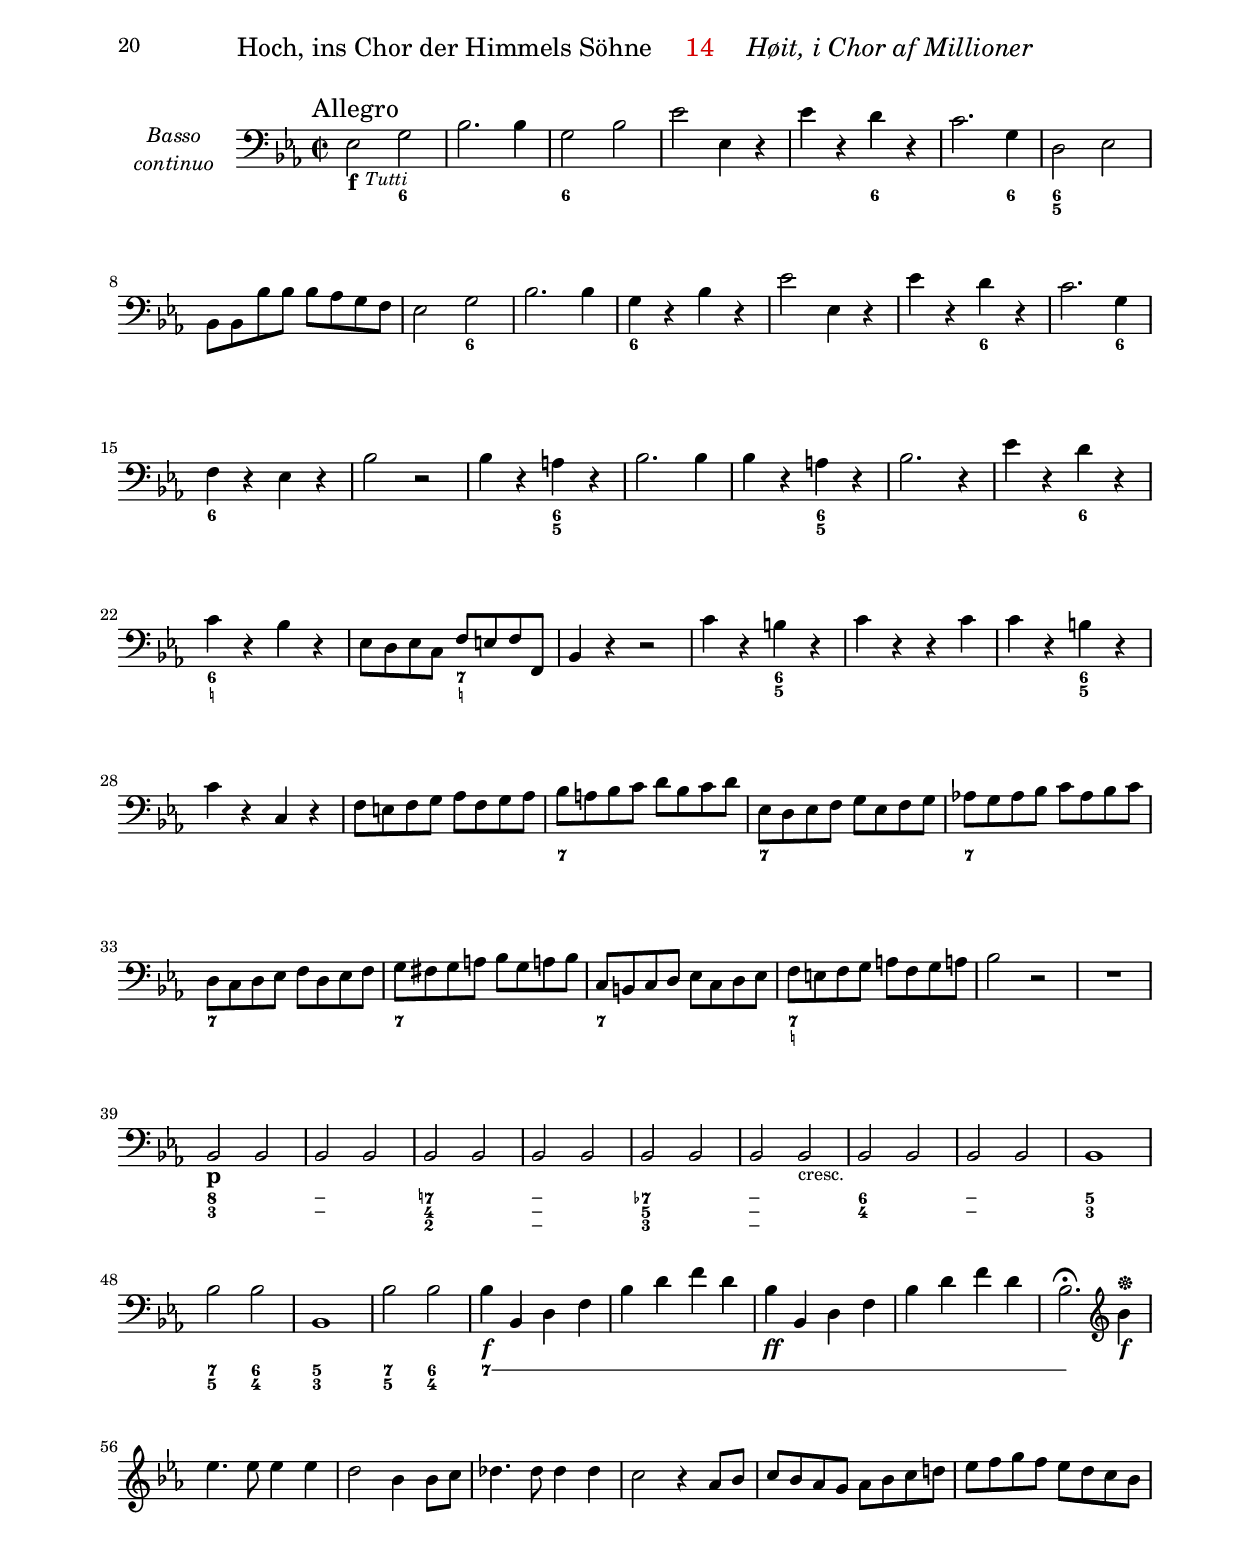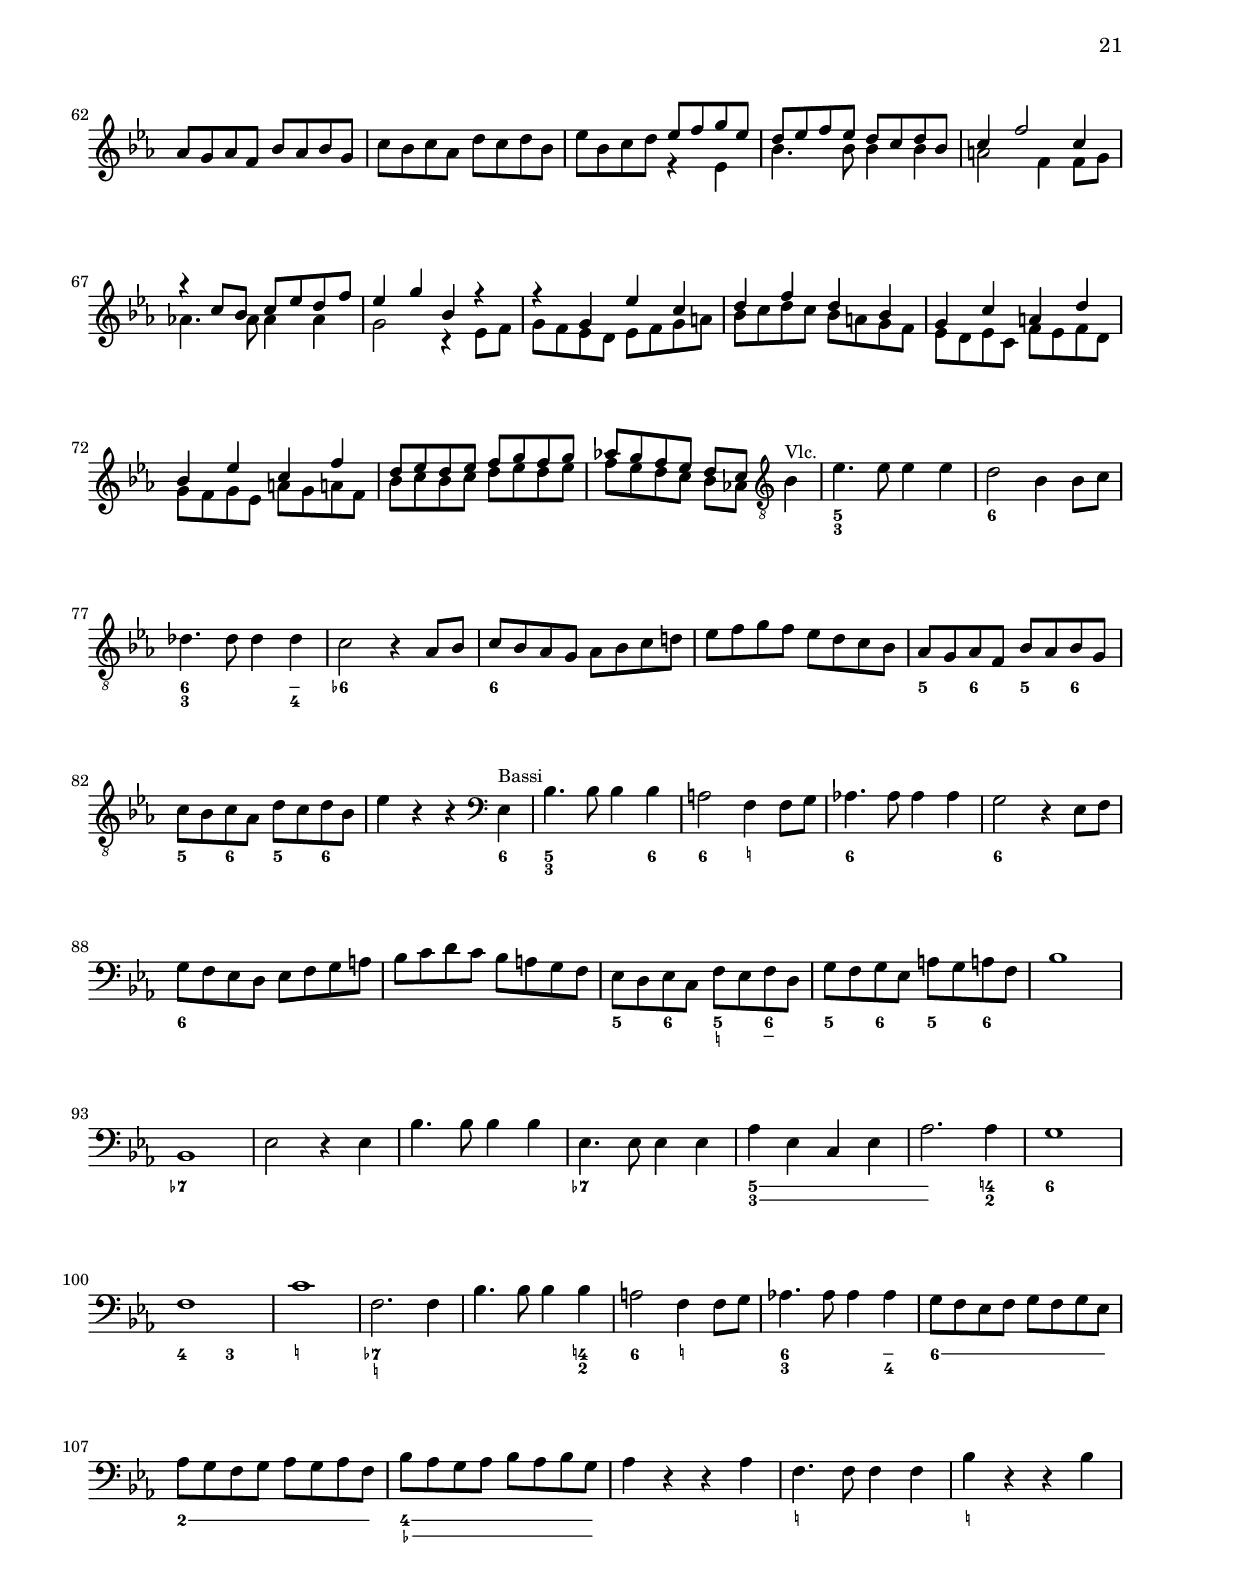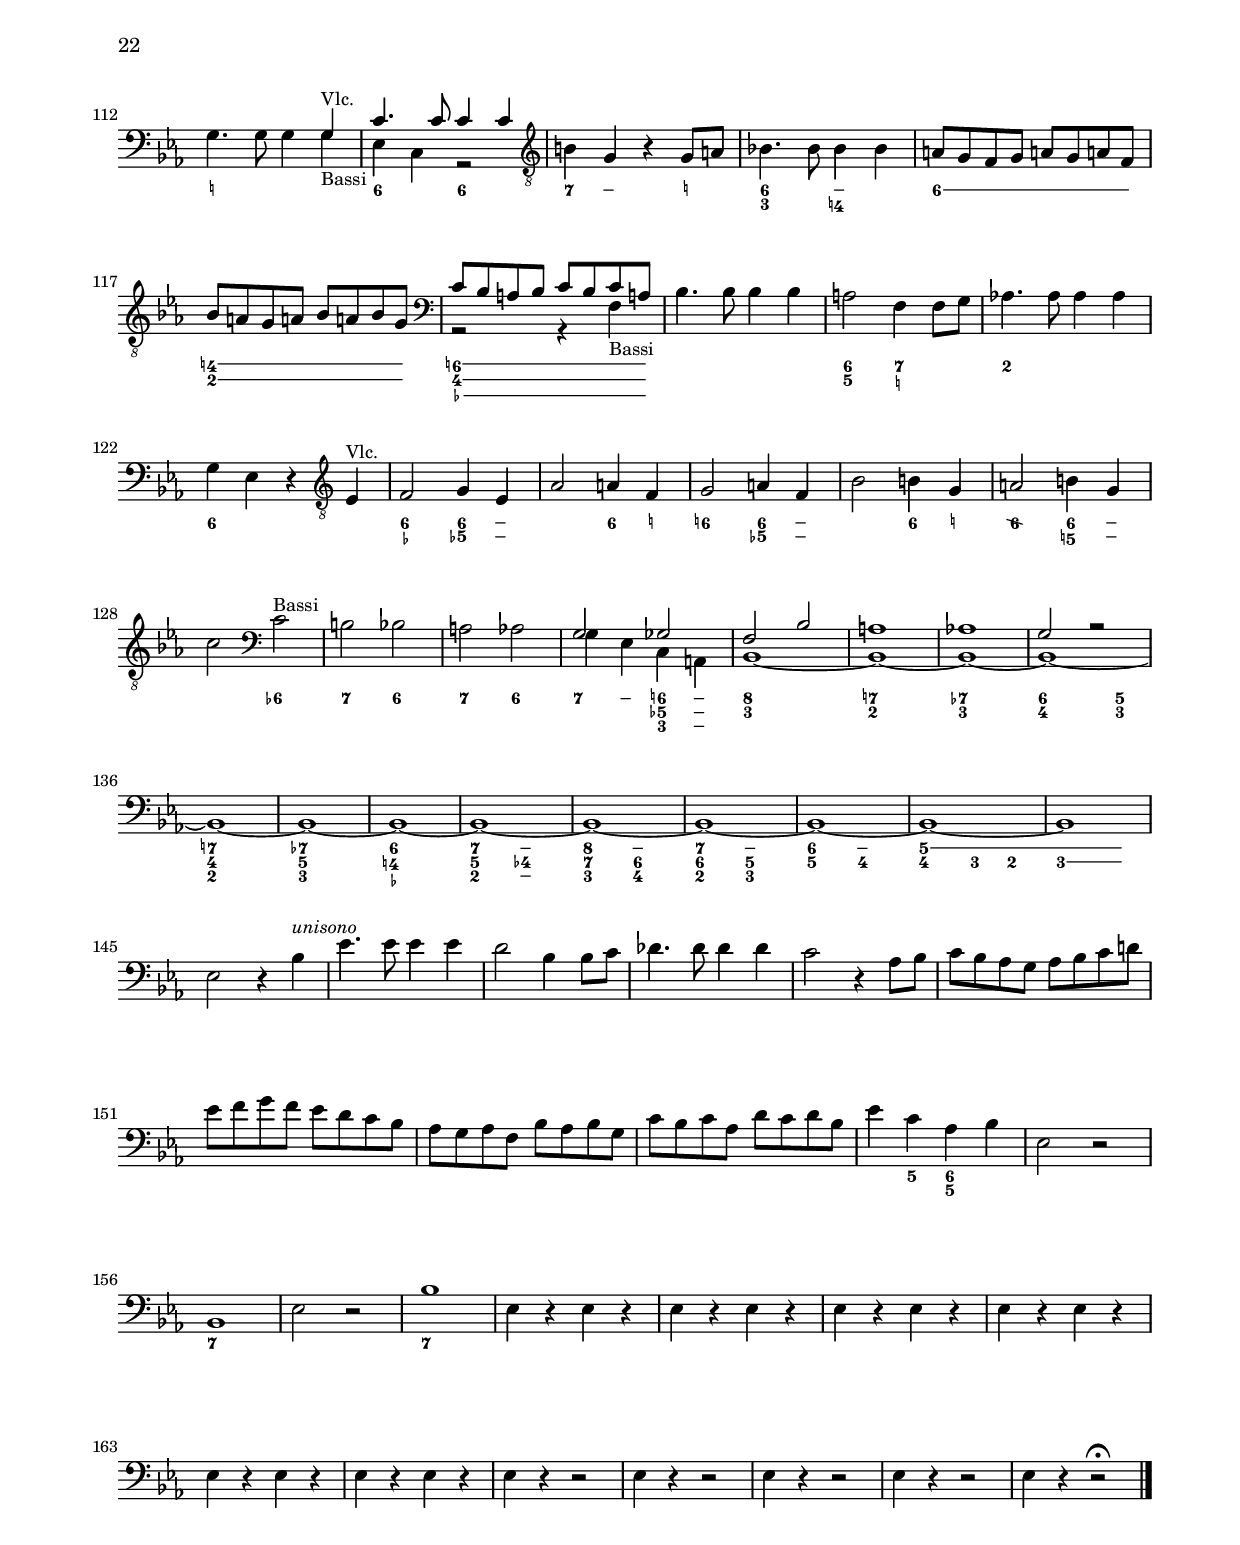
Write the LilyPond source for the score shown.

% (c) 2020 by Wolfgang Esser-Skala.
% This file is licensed under the Creative Commons Attribution-NonCommercial-ShareAlike 4.0 International License.
% To view a copy of this license, visit http://creativecommons.org/licenses/by-nc-sa/4.0/.

\version "2.18.0"

\include "../definitions.ly"

\paper {
	indent = 2\cm
	top-margin = 1.5\cm
	system-separator-markup = ##f
	system-system-spacing =
    #'((basic-distance . 18)
       (minimum-distance . 18)
       (padding . -100)
       (stretchability . 0))

	top-system-spacing =
    #'((basic-distance . 12)
       (minimum-distance . 12)
       (padding . -100)
       (stretchability . 0))

	top-markup-spacing =
    #'((basic-distance . 0)
       (minimum-distance . 0)
       (padding . -100)
       (stretchability . 0))

	markup-system-spacing =
    #'((basic-distance . 12)
       (minimum-distance . 12)
       (padding . -100)
       (stretchability . 0))

	systems-per-page = #9
}

#(set-global-staff-size 17.82)

\layout {
	\context {
		\Staff
		instrumentName = \markup { \center-column { "Basso" "continuo" } }
		\override VerticalAxisGroup.default-staff-staff-spacing =
      #'((basic-distance . 14)
         (minimum-distance . 14)
         (padding . -100)
				 (stretchability . 0))
	}
}

\book {
	\bookpart {
		\header {
			number = "1"
			title = "Brich, Natur, in Loblied aus!"
			dansktitle = "Bryd, o Støv, i Lovsang ud!"
		}
		\score {
			<<
				\new Staff { \BrichNaturOrgano }
				\new FiguredBass { \BrichNaturBassFigures }
			>>
		}
	}
	\bookpart {
		\header {
			number = "2"
			title = "Die Öde starrt"
			dansktitle = "Alt hylled laae"
		}
		\paper { systems-per-page = #6 }
		\score {
			<<
				\new Staff { \DieOedeOrgano }
				\new FiguredBass { \DieOedeBassFigures }
			>>
		}
	}
	\bookpart {
		\header {
			number = "3"
			title = "Vom Schlaf im Schattenwald erwacht"
			dansktitle = "Fra Skovens skyggefulde Lye"
		}
		\score {
			<<
				\new Staff { \VomSchlafOrgano }
				\new FiguredBass { 	\VomSchlafBassFigures }
			>>
		}
	}
	\bookpart {
		\header {
			number = "4"
			title = "Du rollest auf der Dämmrung Flor"
			dansktitle = "Du ruller bort Naturens Slør"
		}
		\score {
			<<
				\new Staff { \DuRollestOrgano }
				\new FiguredBass { \DuRollestBassFigures }
			>>
		}
	}
	\bookpart {
		\header {
			number = "5"
			title = "Ich hörte Haingesang"
			dansktitle = "Jeg hørte Lærken slaae"
		}
		\score {
			<<
				\new Staff { \IchHoerteOrgano }
				\new FiguredBass { \IchHoerteBassFigures }
			>>
		}
	}
	\bookpart {
		\header {
			number = "6"
			title = "Wir preisen dich"
			dansktitle = "Vi love dig"
		}
		\score {
			<<
				\new Staff { \WirPreisenOrgano }
				\new FiguredBass { \WirPreisenBassFigures }
			>>
		}
	}
	\bookpart {
		\header {
			number = "7"
			title = "Selbst wenn des Lebens Engel"
			dansktitle = "Selv naar sig alle Livets Engle"
		}
		\score {
			<<
				\new Staff { \SelbstWennOrgano }
				\new FiguredBass { \SelbstWennBassFigures }
			>>
		}
	}
	\bookpart {
		\header {
			number = "8"
			title = "Gerechter Richter!"
			dansktitle = "Thi, store Dommer!"
		}
		\score {
			<<
				\new Staff { \GerechterRichterOrgano }
				\new FiguredBass { \GerechterRichterBassFigures }
			>>
		}
	}
	\bookpart {
		\header {
			number = "9"
			title = "O Gott!"
			dansktitle = "O Gud!"
		}
		\paper { systems-per-page = #3 }
		\score {
			<<
				\new Staff { \OGottOrgano }
				\new FiguredBass { \OGottBassFigures }
			>>
		}
	}
	\bookpart {
		\header {
			number = "10"
			title = "Und Leben, Licht und Freud ist ewig"
			dansktitle = "Og Lys og Liv og Lyst er evig"
		}
		\paper { systems-per-page = #6 }
		\score {
			<<
				\new Staff { \UndLebenOrgano }
				\new FiguredBass { \UndLebenBassFigures }
			>>
		}
	}
	\bookpart {
		\header {
			number = "11"
			title = "Heilig! Heilig! Heilig!"
			dansktitle = "Hellig! Hellig! Hellig!"
		}
		\paper { systems-per-page = #3 }
		\score {
			<<
				\new Staff { \HeiligOrgano }
				\new FiguredBass { \HeiligBassFigures }
			>>
		}
	}
	\bookpart {
		\header {
			number = "12"
			title = "Lob und Ehre dem Ewigen!"
			dansktitle = "Lovet være den Evige!"
		}
		\score {
			<<
				\new Staff { \LobUndEhreOrgano }
				\new FiguredBass { \LobUndEhreBassFigures }
			>>
		}
	}
  \bookpart {
		\header {
			number = "13"
			title = "Dir jubeln aller Welten Myriaden"
			dansktitle = "Dig jubler alle Kloders Myriader"
		}
		\paper { systems-per-page = #6 }
		\score {
			<<
				\new Staff { \DirJubelnOrgano }
				\new FiguredBass { \DirJubelnBassFigures }
			>>
		}
	}
  \bookpart {
		\header {
			number = "14"
			title = "Hoch, ins Chor der Himmels Söhne"
			dansktitle = "Høit, i Chor af Millioner"
		}
		\score {
			<<
				\new Staff { \HochInsChorOrgano }
				\new FiguredBass { \HochInsChorBassFigures }
			>>
		}
	}
}
